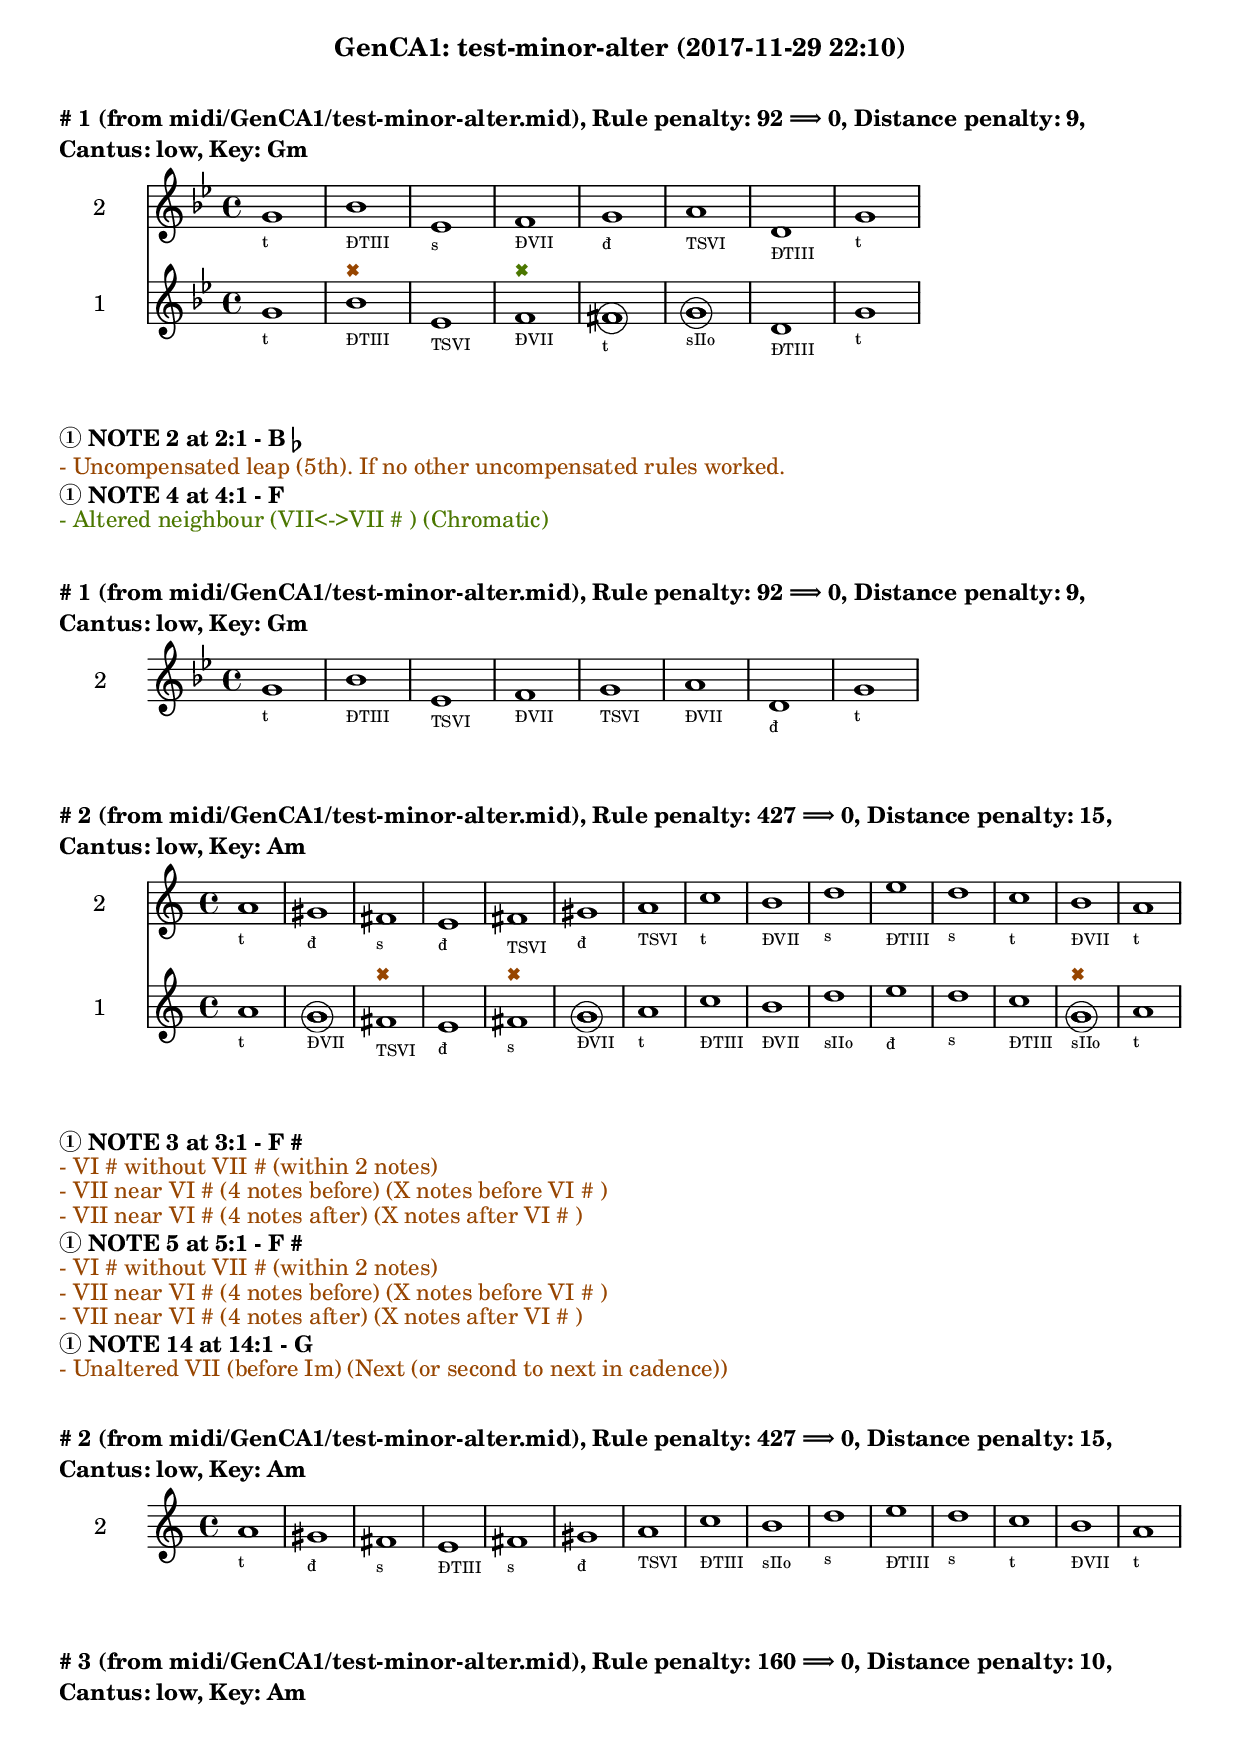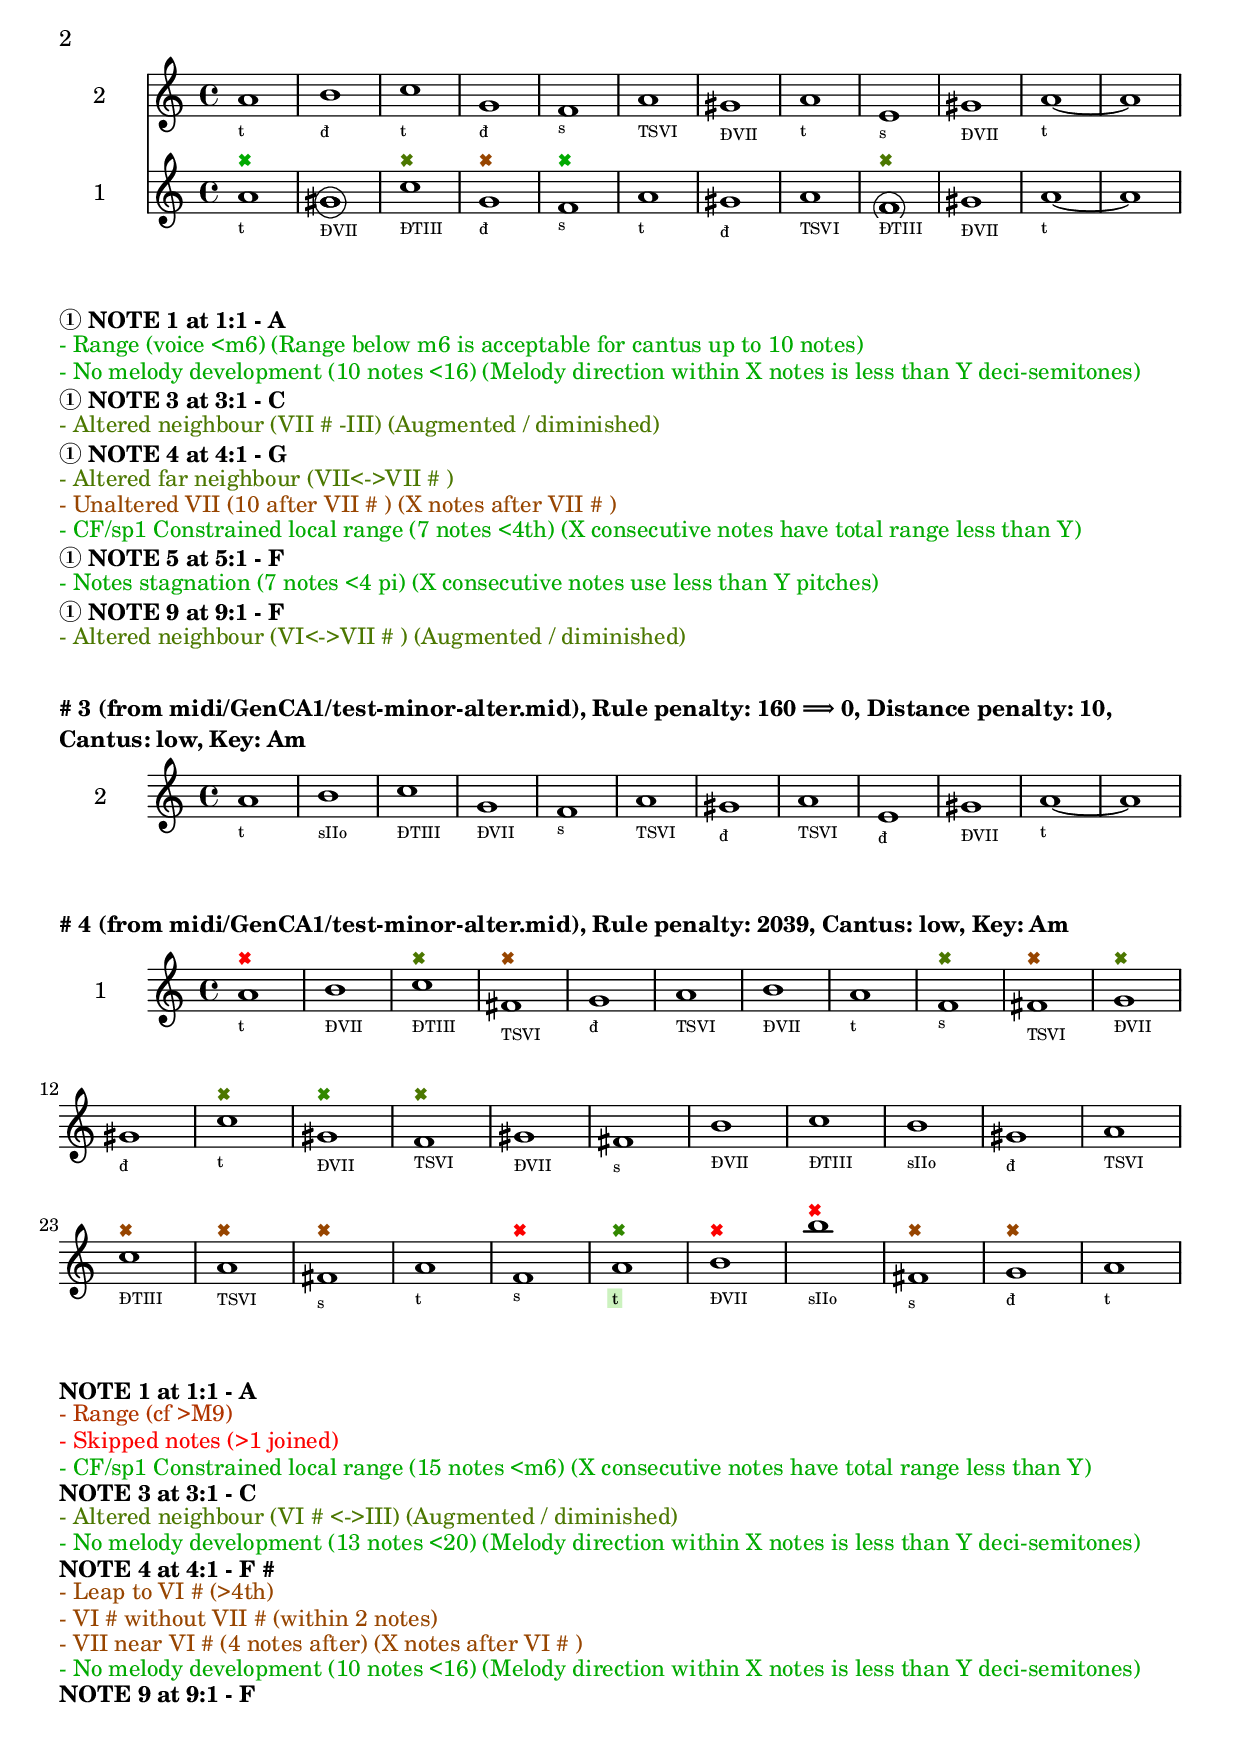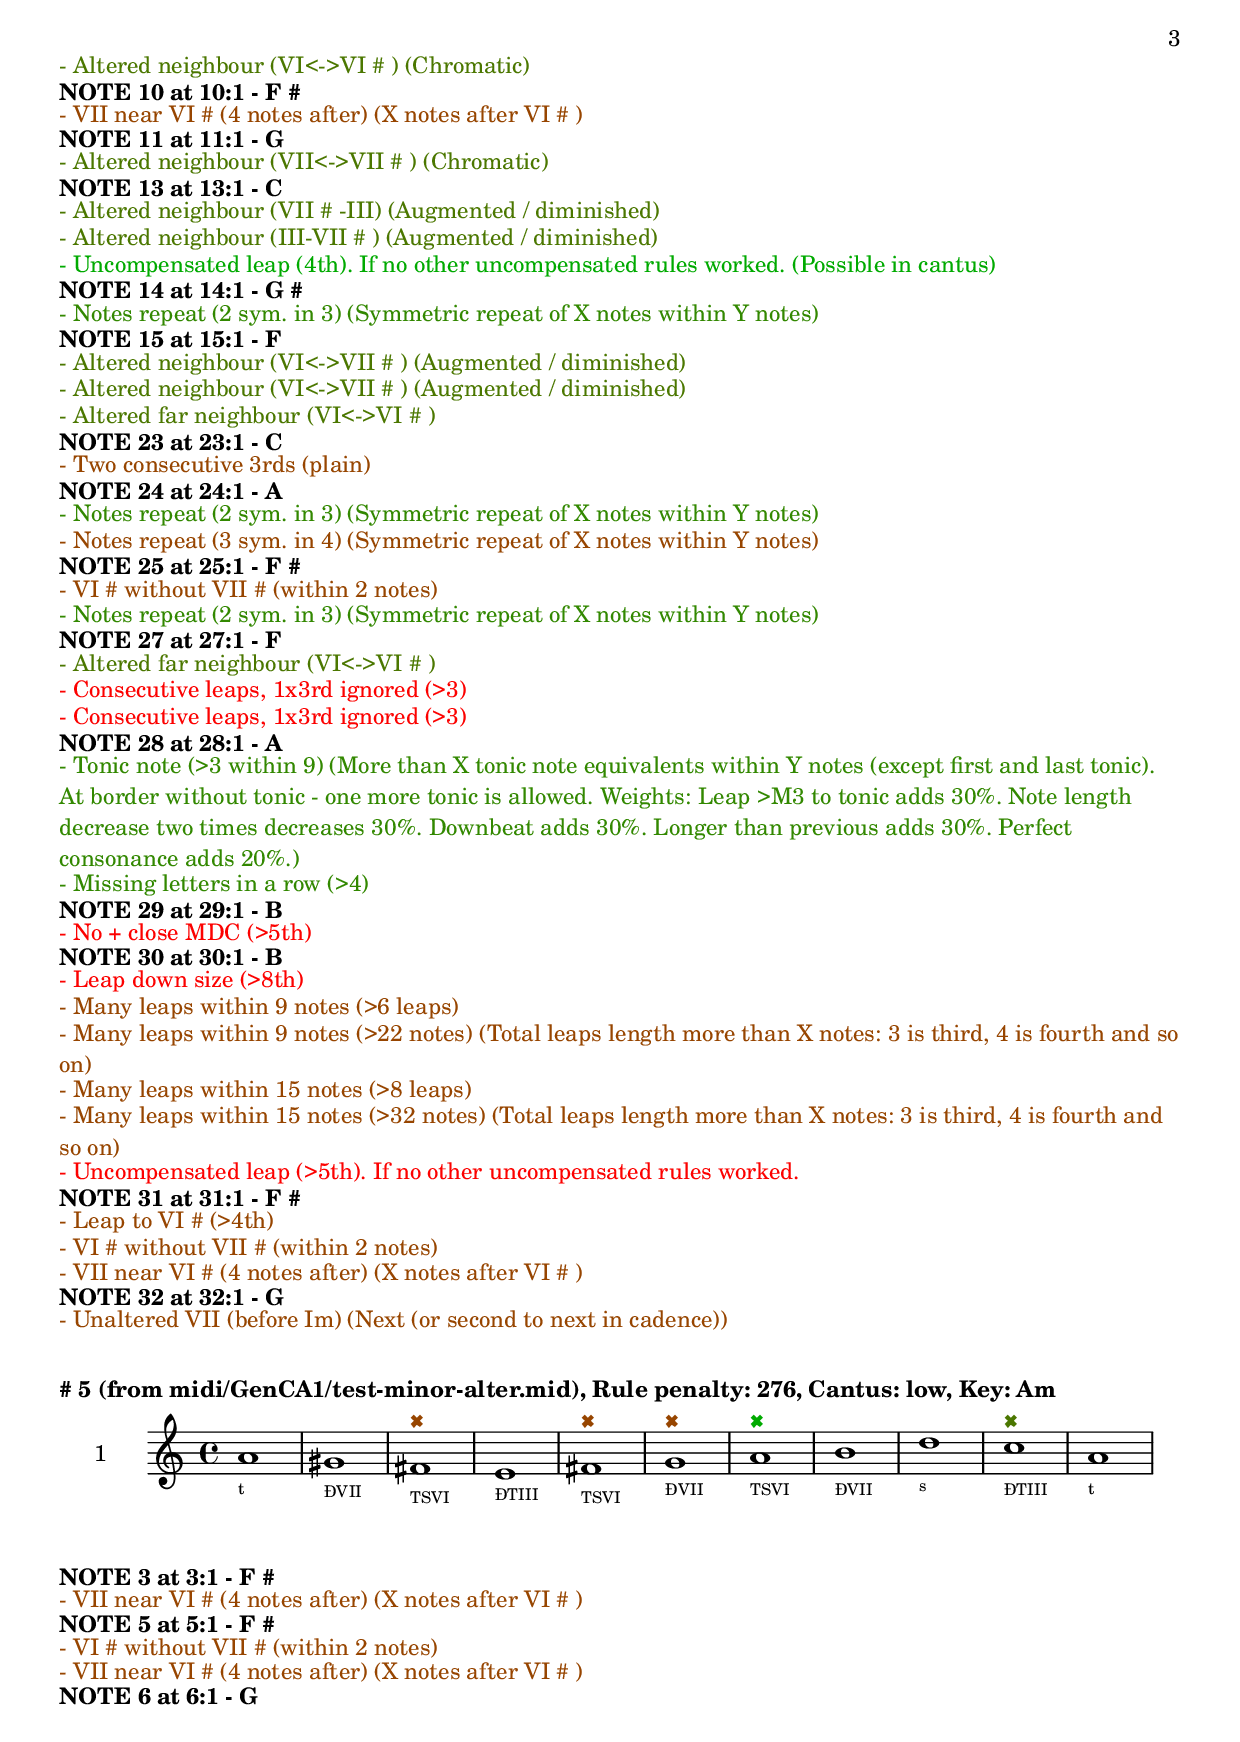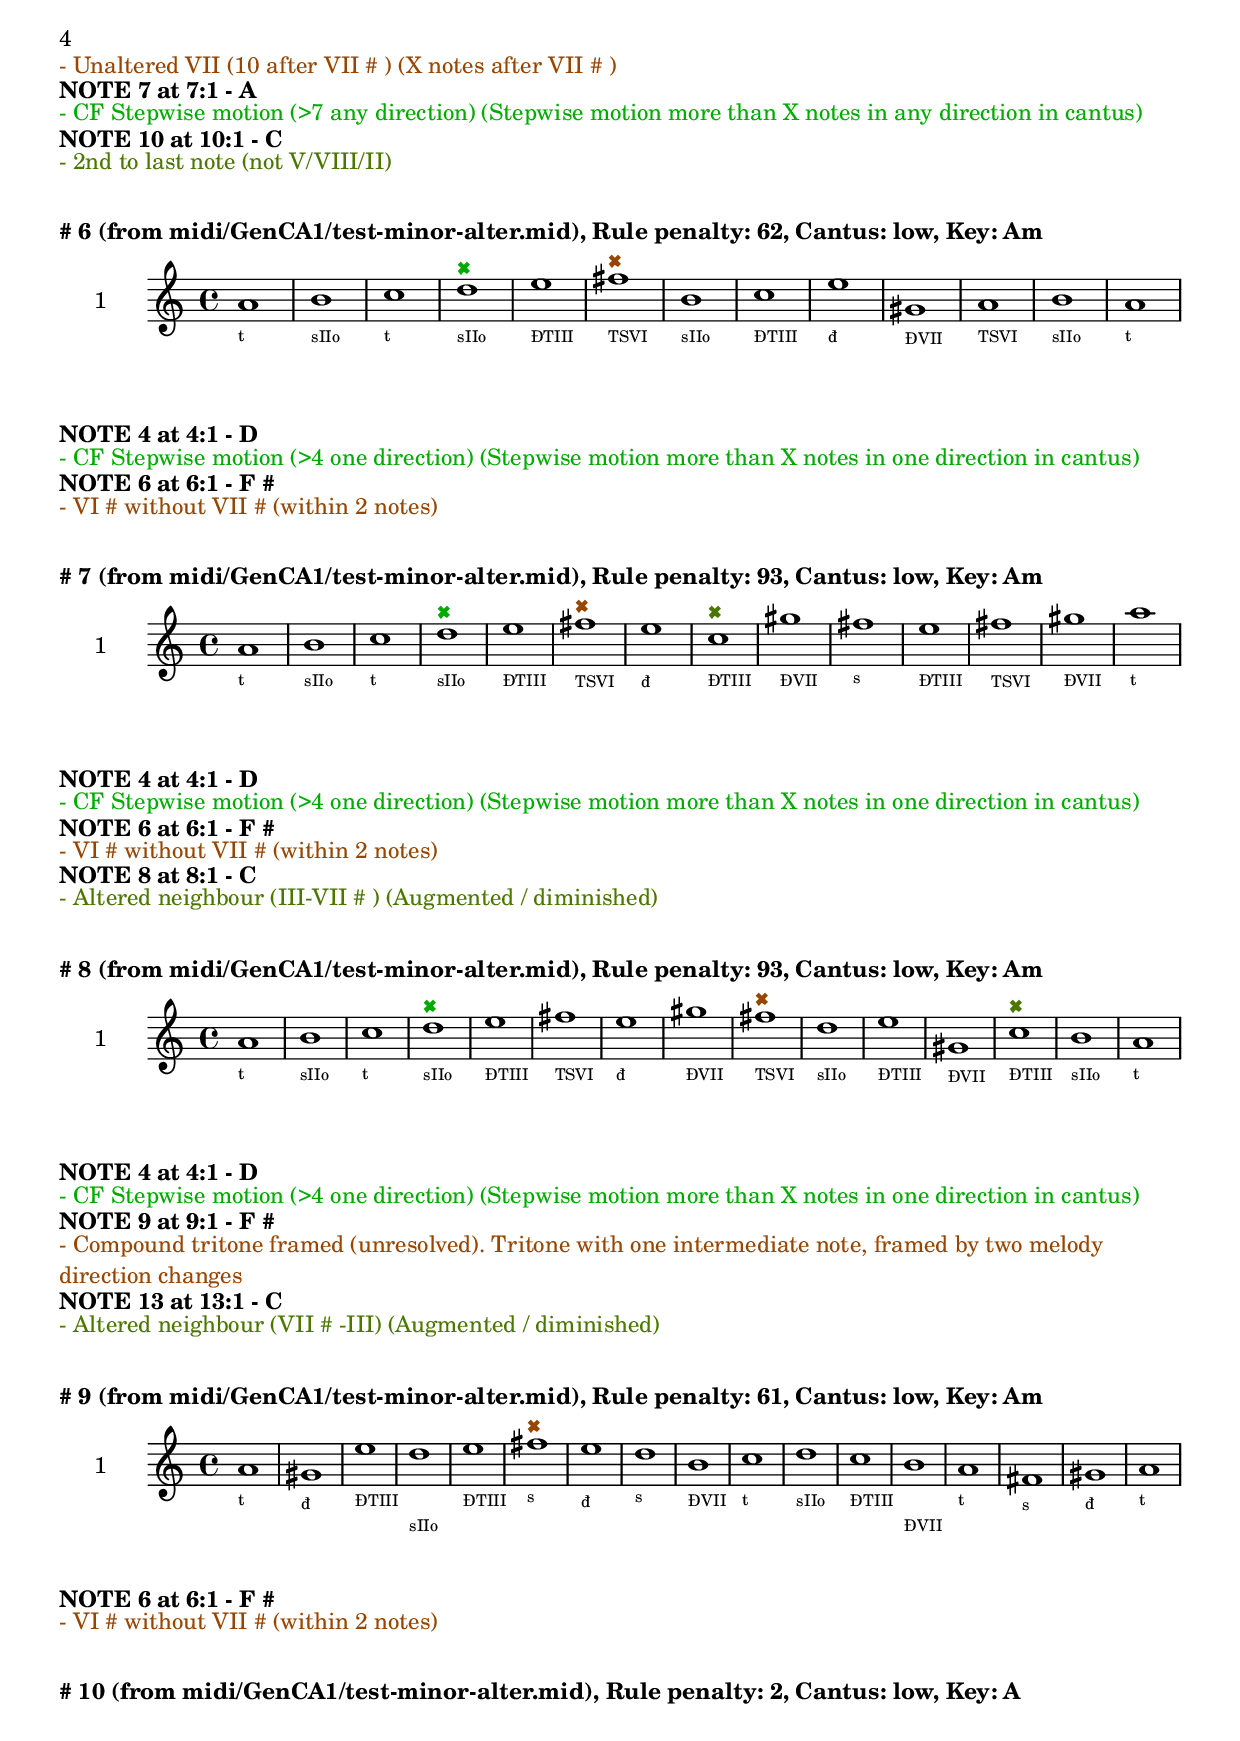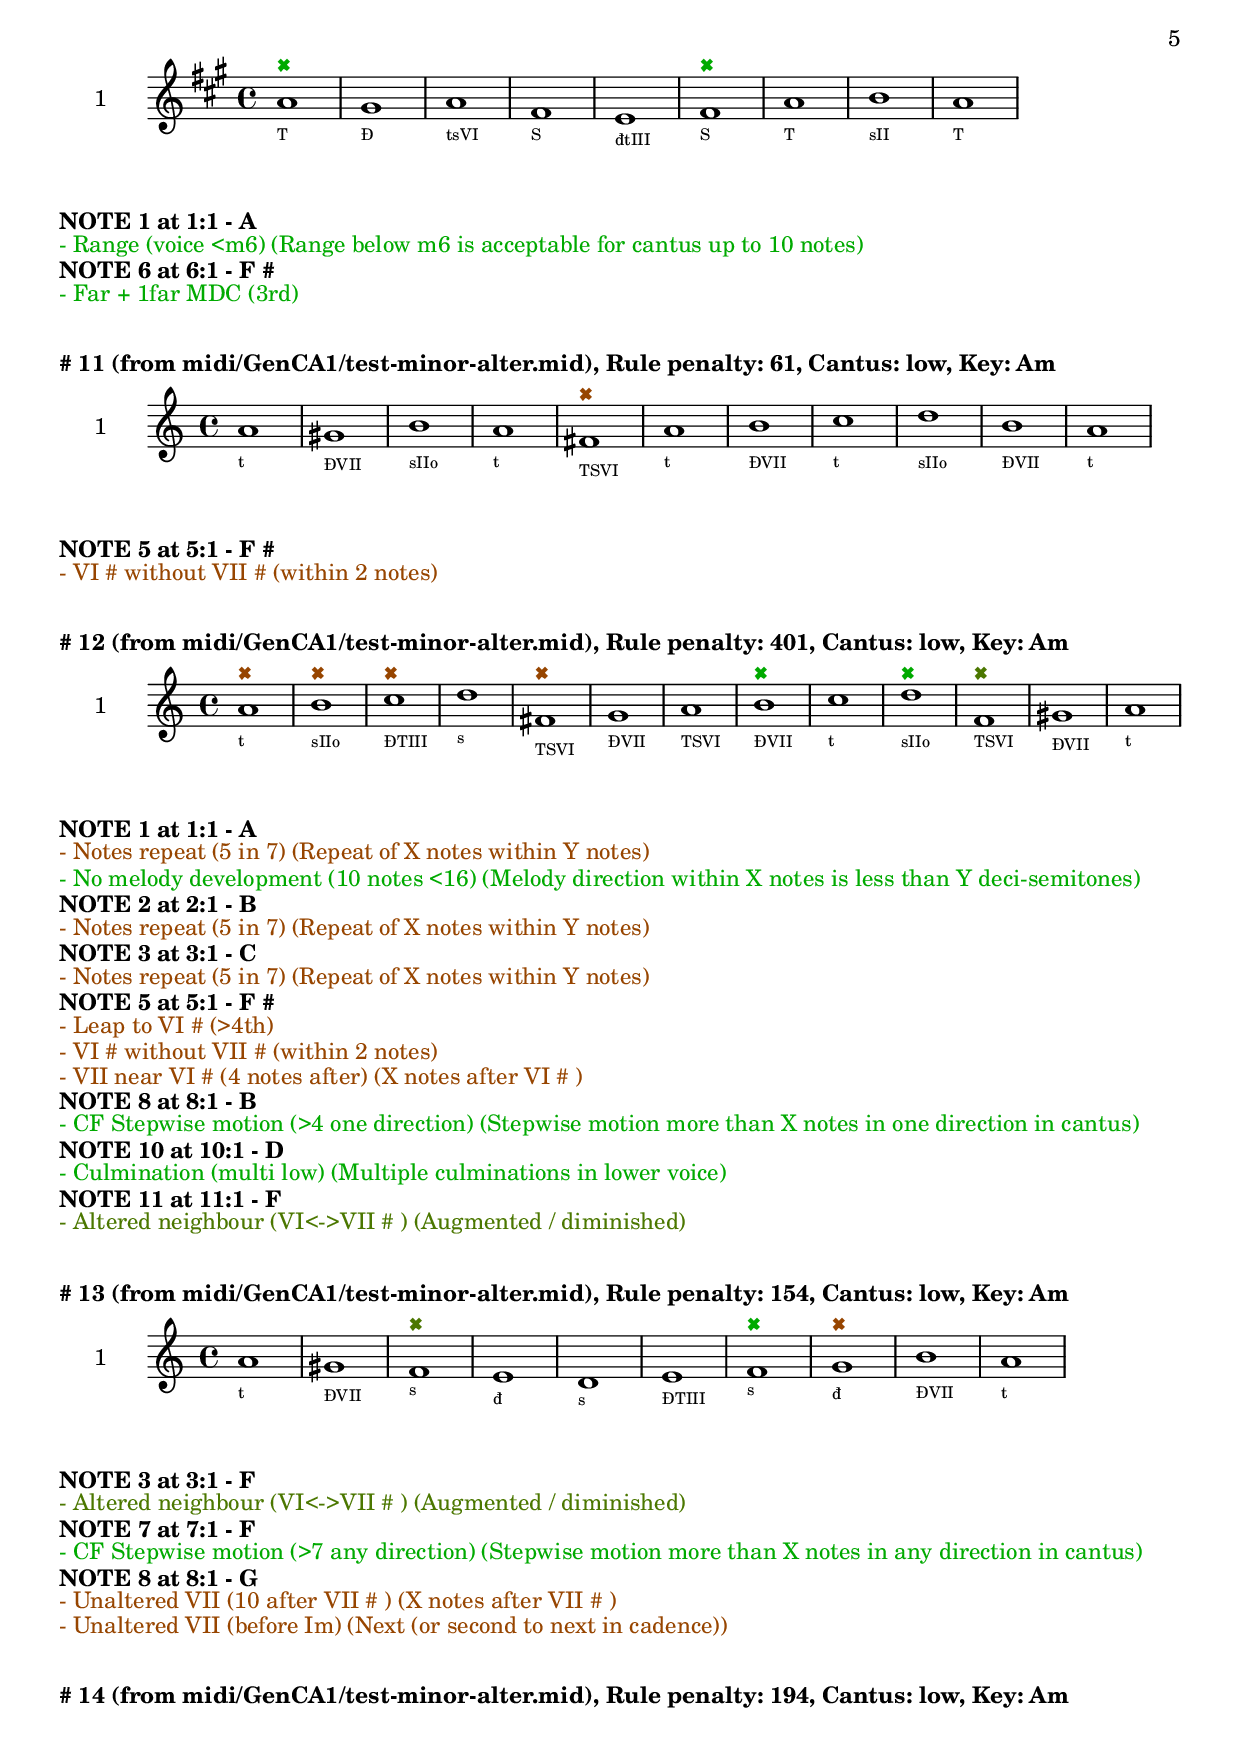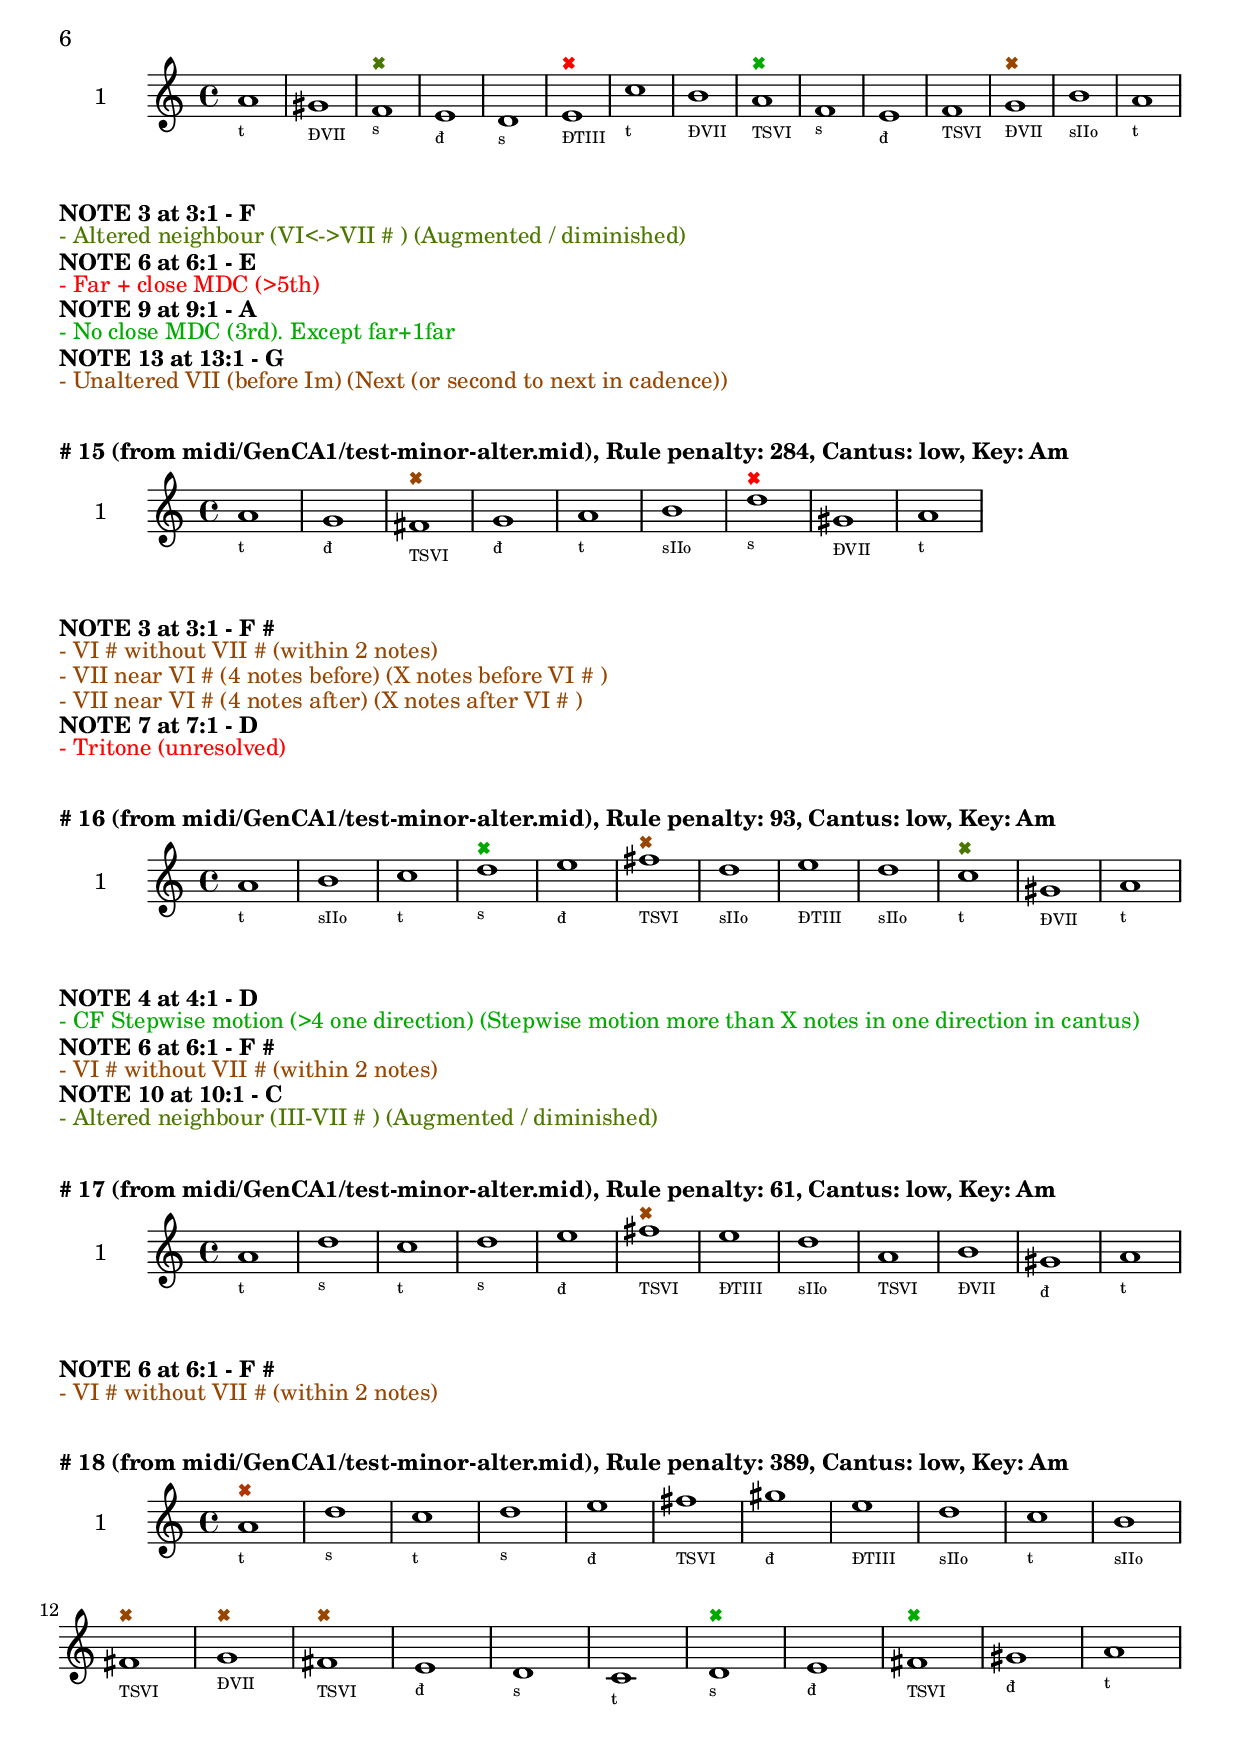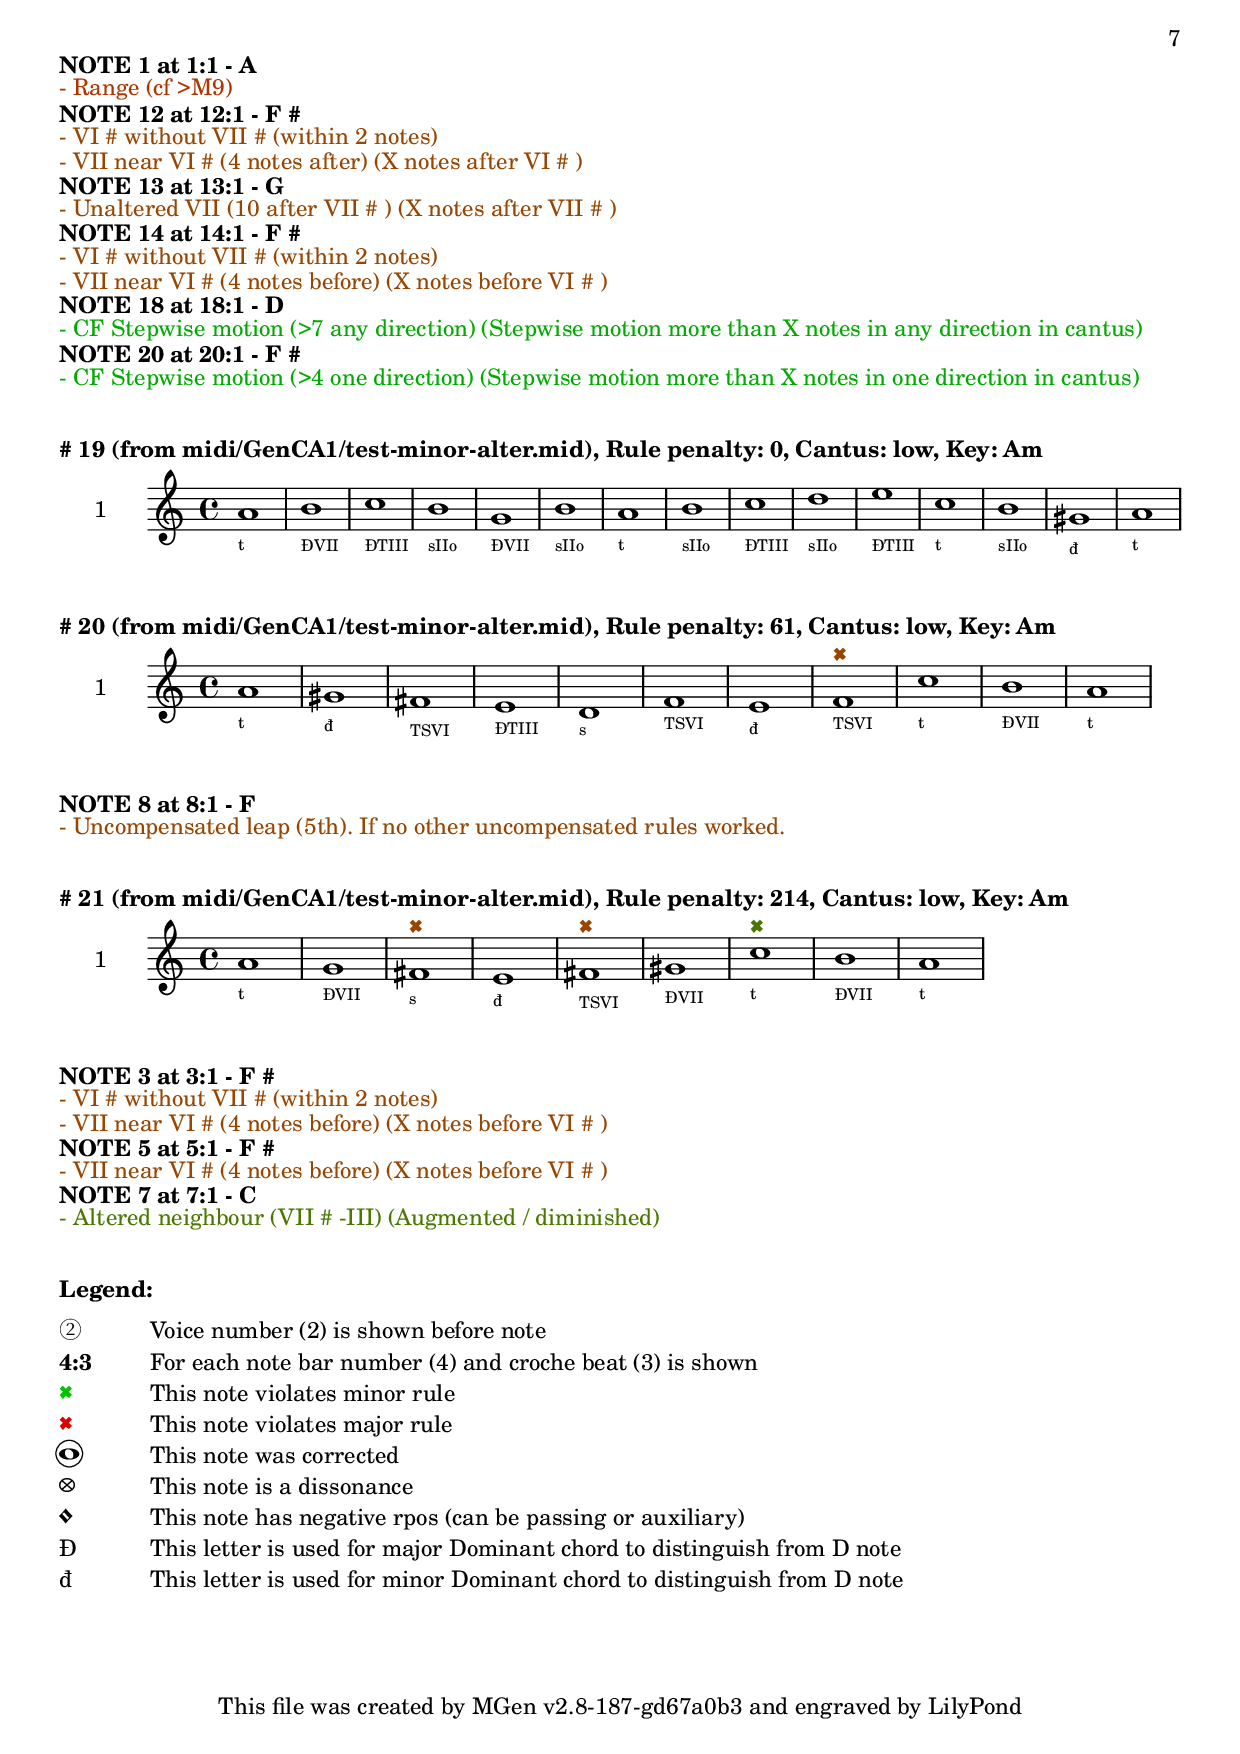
\version "2.18.2"
\language "english"
\paper { #(include-special-characters) }
circle =
\once \override NoteHead.stencil = #(lambda (grob)
    (let* ((note (ly:note-head::print grob))
           (combo-stencil (ly:stencil-add
               note
               (circle-stencil note 0.1 0.4))))
          (ly:make-stencil (ly:stencil-expr combo-stencil)
            (ly:stencil-extent note X)
            (ly:stencil-extent note Y))))
speakOn = {
  \override Stem.stencil =
    #(lambda (grob)
       (let* ((x-parent (ly:grob-parent grob X))
              (is-rest? (ly:grob? (ly:grob-object x-parent 'rest))))
         (if is-rest?
             empty-stencil
             (ly:stencil-combine-at-edge
              (ly:stem::print grob)
              Y
              (- (ly:grob-property grob 'direction))
              (grob-interpret-markup grob
                                     (markup #:center-align #:fontsize -4
                                             #:musicglyph "noteheads.s2cross"))
              -2.3))))
}

speakOff = {
  \revert Stem.stencil
  \revert Flag.stencil
}

#(define-markup-command (on-color layout props color arg) (color? markup?)
   (let* ((stencil (interpret-markup layout props arg))
          (X-ext (ly:stencil-extent stencil X))
          (Y-ext (ly:stencil-extent stencil Y)))
     (ly:stencil-add (ly:make-stencil
                      (list 'color color
                        (ly:stencil-expr (ly:round-filled-box X-ext Y-ext 0))
                        X-ext Y-ext)) stencil)))

\header {
  subtitle = "GenCA1: test-minor-alter (2017-11-29 22:10)"
}

\markup \wordwrap \bold {
      \vspace #2
"#"1 (from midi/GenCA1/test-minor-alter.mid), Rule penalty: 92  \char ##x27F9  0, Distance penalty: 9, Cantus: low, Key: Gm
}
<<
\new Staff {
  \set Staff.instrumentName = #"2"
  \clef "treble" \key g \minor  \accidentalStyle modern-cautionary
  \time 4/4
  % \set Score.barNumberVisibility = #(every-nth-bar-number-visible 4)
  % \override Score.BarNumber.break-visibility = ##(#f #t #t)
  \new Voice \with {
  	\remove "Note_heads_engraver"
  	\consists "Completion_heads_engraver"
  	\remove "Rest_engraver"
  	\consists "Completion_rest_engraver"
  }

  {  \speakOff \revert NoteHead.style g'1
_\markup{ \teeny \on-color #(rgb-color 1 1 1) \pad-markup #0.4 \concat { t }  }
 \speakOff \revert NoteHead.style bf'1
_\markup{ \teeny \on-color #(rgb-color 1 1 1) \pad-markup #0.4 \concat { \char ##x00D0 TIII }  }
 \speakOff \revert NoteHead.style ef'1
_\markup{ \teeny \on-color #(rgb-color 1 1 1) \pad-markup #0.4 \concat { s }  }
 \speakOff \revert NoteHead.style f'1
_\markup{ \teeny \on-color #(rgb-color 1 1 1) \pad-markup #0.4 \concat { \char ##x00D0 VII }  }
 \speakOff \revert NoteHead.style g'1
_\markup{ \teeny \on-color #(rgb-color 1 1 1) \pad-markup #0.4 \concat { \char ##x0111  }  }
 \speakOff \revert NoteHead.style a'1
_\markup{ \teeny \on-color #(rgb-color 1 1 1) \pad-markup #0.4 \concat { TSVI }  }
 \speakOff \revert NoteHead.style d'1
_\markup{ \teeny \on-color #(rgb-color 1 1 1) \pad-markup #0.4 \concat { \char ##x00D0 TIII }  }
 \speakOff \revert NoteHead.style g'1
_\markup{ \teeny \on-color #(rgb-color 1 1 1) \pad-markup #0.4 \concat { t }  }

  }
}
\new Staff {
  \set Staff.instrumentName = #"1"
  \clef "treble" \key g \minor  \accidentalStyle modern-cautionary
  \time 4/4
  % \set Score.barNumberVisibility = #(every-nth-bar-number-visible 4)
  % \override Score.BarNumber.break-visibility = ##(#f #t #t)
  \new Voice \with {
  	\remove "Note_heads_engraver"
  	\consists "Completion_heads_engraver"
  	\remove "Rest_engraver"
  	\consists "Completion_rest_engraver"
  }

  {  \speakOff \revert NoteHead.style g'1
_\markup{ \teeny \on-color #(rgb-color 1 1 1) \pad-markup #0.4 \concat { t }  }
 \speakOff \revert NoteHead.style bf'1
_\markup{ \teeny \on-color #(rgb-color 1 1 1) \pad-markup #0.4 \concat { \char ##x00D0 TIII }  }
^\markup{ \tiny \with-color #(rgb-color 0.592 0.269 0.000) \char ##x2716  }
 \speakOff \revert NoteHead.style ef'1
_\markup{ \teeny \on-color #(rgb-color 1 1 1) \pad-markup #0.4 \concat { TSVI }  }
 \speakOff \revert NoteHead.style f'1
_\markup{ \teeny \on-color #(rgb-color 1 1 1) \pad-markup #0.4 \concat { \char ##x00D0 VII }  }
^\markup{ \tiny \with-color #(rgb-color 0.294 0.468 0.000) \char ##x2716  }
 \speakOff \revert NoteHead.style  \circle fs'1
_\markup{ \teeny \on-color #(rgb-color 1 1 1) \pad-markup #0.4 \concat { t }  }
 \speakOff \revert NoteHead.style  \circle g'1
_\markup{ \teeny \on-color #(rgb-color 1 1 1) \pad-markup #0.4 \concat { sIIo }  }
 \speakOff \revert NoteHead.style d'1
_\markup{ \teeny \on-color #(rgb-color 1 1 1) \pad-markup #0.4 \concat { \char ##x00D0 TIII }  }
 \speakOff \revert NoteHead.style g'1
_\markup{ \teeny \on-color #(rgb-color 1 1 1) \pad-markup #0.4 \concat { t }  }

  }
}
>>
\markup \wordwrap \bold {
  \char ##x2460 NOTE 2 at 2:1 - B\flat 

}
\markup \wordwrap \with-color #(rgb-color 0.592 0.269 0.000) {
  - Uncompensated leap (5th). If no other uncompensated rules worked.

}
\markup \wordwrap \bold {
  \char ##x2460 NOTE 4 at 4:1 - F

}
\markup \wordwrap \with-color #(rgb-color 0.294 0.468 0.000) {
  - Altered neighbour (VII<->VII"#") (Chromatic)

}
\markup \wordwrap \bold {
      \vspace #2
"#"1 (from midi/GenCA1/test-minor-alter.mid), Rule penalty: 92  \char ##x27F9  0, Distance penalty: 9, Cantus: low, Key: Gm
}
<<
\new Staff {
  \set Staff.instrumentName = #"2"
  \clef "treble" \key g \minor  \accidentalStyle modern-cautionary
  \time 4/4
  % \set Score.barNumberVisibility = #(every-nth-bar-number-visible 4)
  % \override Score.BarNumber.break-visibility = ##(#f #t #t)
  \new Voice \with {
  	\remove "Note_heads_engraver"
  	\consists "Completion_heads_engraver"
  	\remove "Rest_engraver"
  	\consists "Completion_rest_engraver"
  }

  {  \speakOff \revert NoteHead.style g'1
_\markup{ \teeny \on-color #(rgb-color 1 1 1) \pad-markup #0.4 \concat { t }  }
 \speakOff \revert NoteHead.style bf'1
_\markup{ \teeny \on-color #(rgb-color 1 1 1) \pad-markup #0.4 \concat { \char ##x00D0 TIII }  }
 \speakOff \revert NoteHead.style ef'1
_\markup{ \teeny \on-color #(rgb-color 1 1 1) \pad-markup #0.4 \concat { TSVI }  }
 \speakOff \revert NoteHead.style f'1
_\markup{ \teeny \on-color #(rgb-color 1 1 1) \pad-markup #0.4 \concat { \char ##x00D0 VII }  }
 \speakOff \revert NoteHead.style g'1
_\markup{ \teeny \on-color #(rgb-color 1 1 1) \pad-markup #0.4 \concat { TSVI }  }
 \speakOff \revert NoteHead.style a'1
_\markup{ \teeny \on-color #(rgb-color 1 1 1) \pad-markup #0.4 \concat { \char ##x00D0 VII }  }
 \speakOff \revert NoteHead.style d'1
_\markup{ \teeny \on-color #(rgb-color 1 1 1) \pad-markup #0.4 \concat { \char ##x0111  }  }
 \speakOff \revert NoteHead.style g'1
_\markup{ \teeny \on-color #(rgb-color 1 1 1) \pad-markup #0.4 \concat { t }  }

  }
}
>>
\markup \wordwrap \bold {
      \vspace #2
"#"2 (from midi/GenCA1/test-minor-alter.mid), Rule penalty: 427  \char ##x27F9  0, Distance penalty: 15, Cantus: low, Key: Am
}
<<
\new Staff {
  \set Staff.instrumentName = #"2"
  \clef "treble" \key a \minor  \accidentalStyle modern-cautionary
  \time 4/4
  % \set Score.barNumberVisibility = #(every-nth-bar-number-visible 4)
  % \override Score.BarNumber.break-visibility = ##(#f #t #t)
  \new Voice \with {
  	\remove "Note_heads_engraver"
  	\consists "Completion_heads_engraver"
  	\remove "Rest_engraver"
  	\consists "Completion_rest_engraver"
  }

  {  \speakOff \revert NoteHead.style a'1
_\markup{ \teeny \on-color #(rgb-color 1 1 1) \pad-markup #0.4 \concat { t }  }
 \speakOff \revert NoteHead.style gs'1
_\markup{ \teeny \on-color #(rgb-color 1 1 1) \pad-markup #0.4 \concat { \char ##x0111  }  }
 \speakOff \revert NoteHead.style fs'1
_\markup{ \teeny \on-color #(rgb-color 1 1 1) \pad-markup #0.4 \concat { s }  }
 \speakOff \revert NoteHead.style e'1
_\markup{ \teeny \on-color #(rgb-color 1 1 1) \pad-markup #0.4 \concat { \char ##x0111  }  }
 \speakOff \revert NoteHead.style fs'1
_\markup{ \teeny \on-color #(rgb-color 1 1 1) \pad-markup #0.4 \concat { TSVI }  }
 \speakOff \revert NoteHead.style gs'1
_\markup{ \teeny \on-color #(rgb-color 1 1 1) \pad-markup #0.4 \concat { \char ##x0111  }  }
 \speakOff \revert NoteHead.style a'1
_\markup{ \teeny \on-color #(rgb-color 1 1 1) \pad-markup #0.4 \concat { TSVI }  }
 \speakOff \revert NoteHead.style c''1
_\markup{ \teeny \on-color #(rgb-color 1 1 1) \pad-markup #0.4 \concat { t }  }
 \speakOff \revert NoteHead.style b'1
_\markup{ \teeny \on-color #(rgb-color 1 1 1) \pad-markup #0.4 \concat { \char ##x00D0 VII }  }
 \speakOff \revert NoteHead.style d''1
_\markup{ \teeny \on-color #(rgb-color 1 1 1) \pad-markup #0.4 \concat { s }  }
 \speakOff \revert NoteHead.style e''1
_\markup{ \teeny \on-color #(rgb-color 1 1 1) \pad-markup #0.4 \concat { \char ##x00D0 TIII }  }
 \speakOff \revert NoteHead.style d''1
_\markup{ \teeny \on-color #(rgb-color 1 1 1) \pad-markup #0.4 \concat { s }  }
 \speakOff \revert NoteHead.style c''1
_\markup{ \teeny \on-color #(rgb-color 1 1 1) \pad-markup #0.4 \concat { t }  }
 \speakOff \revert NoteHead.style b'1
_\markup{ \teeny \on-color #(rgb-color 1 1 1) \pad-markup #0.4 \concat { \char ##x00D0 VII }  }
 \speakOff \revert NoteHead.style a'1
_\markup{ \teeny \on-color #(rgb-color 1 1 1) \pad-markup #0.4 \concat { t }  }

  }
}
\new Staff {
  \set Staff.instrumentName = #"1"
  \clef "treble" \key a \minor  \accidentalStyle modern-cautionary
  \time 4/4
  % \set Score.barNumberVisibility = #(every-nth-bar-number-visible 4)
  % \override Score.BarNumber.break-visibility = ##(#f #t #t)
  \new Voice \with {
  	\remove "Note_heads_engraver"
  	\consists "Completion_heads_engraver"
  	\remove "Rest_engraver"
  	\consists "Completion_rest_engraver"
  }

  {  \speakOff \revert NoteHead.style a'1
_\markup{ \teeny \on-color #(rgb-color 1 1 1) \pad-markup #0.4 \concat { t }  }
 \speakOff \revert NoteHead.style  \circle g'1
_\markup{ \teeny \on-color #(rgb-color 1 1 1) \pad-markup #0.4 \concat { \char ##x00D0 VII }  }
 \speakOff \revert NoteHead.style fs'1
_\markup{ \teeny \on-color #(rgb-color 1 1 1) \pad-markup #0.4 \concat { TSVI }  }
^\markup{ \tiny \with-color #(rgb-color 0.592 0.269 0.000) \char ##x2716  }
 \speakOff \revert NoteHead.style e'1
_\markup{ \teeny \on-color #(rgb-color 1 1 1) \pad-markup #0.4 \concat { \char ##x0111  }  }
 \speakOff \revert NoteHead.style fs'1
_\markup{ \teeny \on-color #(rgb-color 1 1 1) \pad-markup #0.4 \concat { s }  }
^\markup{ \tiny \with-color #(rgb-color 0.592 0.269 0.000) \char ##x2716  }
 \speakOff \revert NoteHead.style  \circle g'1
_\markup{ \teeny \on-color #(rgb-color 1 1 1) \pad-markup #0.4 \concat { \char ##x00D0 VII }  }
 \speakOff \revert NoteHead.style a'1
_\markup{ \teeny \on-color #(rgb-color 1 1 1) \pad-markup #0.4 \concat { t }  }
 \speakOff \revert NoteHead.style c''1
_\markup{ \teeny \on-color #(rgb-color 1 1 1) \pad-markup #0.4 \concat { \char ##x00D0 TIII }  }
 \speakOff \revert NoteHead.style b'1
_\markup{ \teeny \on-color #(rgb-color 1 1 1) \pad-markup #0.4 \concat { \char ##x00D0 VII }  }
 \speakOff \revert NoteHead.style d''1
_\markup{ \teeny \on-color #(rgb-color 1 1 1) \pad-markup #0.4 \concat { sIIo }  }
 \speakOff \revert NoteHead.style e''1
_\markup{ \teeny \on-color #(rgb-color 1 1 1) \pad-markup #0.4 \concat { \char ##x0111  }  }
 \speakOff \revert NoteHead.style d''1
_\markup{ \teeny \on-color #(rgb-color 1 1 1) \pad-markup #0.4 \concat { s }  }
 \speakOff \revert NoteHead.style c''1
_\markup{ \teeny \on-color #(rgb-color 1 1 1) \pad-markup #0.4 \concat { \char ##x00D0 TIII }  }
 \speakOff \revert NoteHead.style  \circle g'1
_\markup{ \teeny \on-color #(rgb-color 1 1 1) \pad-markup #0.4 \concat { sIIo }  }
^\markup{ \tiny \with-color #(rgb-color 0.592 0.269 0.000) \char ##x2716  }
 \speakOff \revert NoteHead.style a'1
_\markup{ \teeny \on-color #(rgb-color 1 1 1) \pad-markup #0.4 \concat { t }  }

  }
}
>>
\markup \wordwrap \bold {
  \char ##x2460 NOTE 3 at 3:1 - F"#"

}
\markup \wordwrap \with-color #(rgb-color 0.592 0.269 0.000) {
  - VI"#" without VII"#" (within 2 notes)

}
\markup \wordwrap \with-color #(rgb-color 0.592 0.269 0.000) {
  - VII near VI"#" (4 notes before) (X notes before VI"#")

}
\markup \wordwrap \with-color #(rgb-color 0.592 0.269 0.000) {
  - VII near VI"#" (4 notes after) (X notes after VI"#")

}
\markup \wordwrap \bold {
  \char ##x2460 NOTE 5 at 5:1 - F"#"

}
\markup \wordwrap \with-color #(rgb-color 0.592 0.269 0.000) {
  - VI"#" without VII"#" (within 2 notes)

}
\markup \wordwrap \with-color #(rgb-color 0.592 0.269 0.000) {
  - VII near VI"#" (4 notes before) (X notes before VI"#")

}
\markup \wordwrap \with-color #(rgb-color 0.592 0.269 0.000) {
  - VII near VI"#" (4 notes after) (X notes after VI"#")

}
\markup \wordwrap \bold {
  \char ##x2460 NOTE 14 at 14:1 - G

}
\markup \wordwrap \with-color #(rgb-color 0.592 0.269 0.000) {
  - Unaltered VII (before Im) (Next (or second to next in cadence))

}
\markup \wordwrap \bold {
      \vspace #2
"#"2 (from midi/GenCA1/test-minor-alter.mid), Rule penalty: 427  \char ##x27F9  0, Distance penalty: 15, Cantus: low, Key: Am
}
<<
\new Staff {
  \set Staff.instrumentName = #"2"
  \clef "treble" \key a \minor  \accidentalStyle modern-cautionary
  \time 4/4
  % \set Score.barNumberVisibility = #(every-nth-bar-number-visible 4)
  % \override Score.BarNumber.break-visibility = ##(#f #t #t)
  \new Voice \with {
  	\remove "Note_heads_engraver"
  	\consists "Completion_heads_engraver"
  	\remove "Rest_engraver"
  	\consists "Completion_rest_engraver"
  }

  {  \speakOff \revert NoteHead.style a'1
_\markup{ \teeny \on-color #(rgb-color 1 1 1) \pad-markup #0.4 \concat { t }  }
 \speakOff \revert NoteHead.style gs'1
_\markup{ \teeny \on-color #(rgb-color 1 1 1) \pad-markup #0.4 \concat { \char ##x0111  }  }
 \speakOff \revert NoteHead.style fs'1
_\markup{ \teeny \on-color #(rgb-color 1 1 1) \pad-markup #0.4 \concat { s }  }
 \speakOff \revert NoteHead.style e'1
_\markup{ \teeny \on-color #(rgb-color 1 1 1) \pad-markup #0.4 \concat { \char ##x00D0 TIII }  }
 \speakOff \revert NoteHead.style fs'1
_\markup{ \teeny \on-color #(rgb-color 1 1 1) \pad-markup #0.4 \concat { s }  }
 \speakOff \revert NoteHead.style gs'1
_\markup{ \teeny \on-color #(rgb-color 1 1 1) \pad-markup #0.4 \concat { \char ##x0111  }  }
 \speakOff \revert NoteHead.style a'1
_\markup{ \teeny \on-color #(rgb-color 1 1 1) \pad-markup #0.4 \concat { TSVI }  }
 \speakOff \revert NoteHead.style c''1
_\markup{ \teeny \on-color #(rgb-color 1 1 1) \pad-markup #0.4 \concat { \char ##x00D0 TIII }  }
 \speakOff \revert NoteHead.style b'1
_\markup{ \teeny \on-color #(rgb-color 1 1 1) \pad-markup #0.4 \concat { sIIo }  }
 \speakOff \revert NoteHead.style d''1
_\markup{ \teeny \on-color #(rgb-color 1 1 1) \pad-markup #0.4 \concat { s }  }
 \speakOff \revert NoteHead.style e''1
_\markup{ \teeny \on-color #(rgb-color 1 1 1) \pad-markup #0.4 \concat { \char ##x00D0 TIII }  }
 \speakOff \revert NoteHead.style d''1
_\markup{ \teeny \on-color #(rgb-color 1 1 1) \pad-markup #0.4 \concat { s }  }
 \speakOff \revert NoteHead.style c''1
_\markup{ \teeny \on-color #(rgb-color 1 1 1) \pad-markup #0.4 \concat { t }  }
 \speakOff \revert NoteHead.style b'1
_\markup{ \teeny \on-color #(rgb-color 1 1 1) \pad-markup #0.4 \concat { \char ##x00D0 VII }  }
 \speakOff \revert NoteHead.style a'1
_\markup{ \teeny \on-color #(rgb-color 1 1 1) \pad-markup #0.4 \concat { t }  }

  }
}
>>
\markup \wordwrap \bold {
      \vspace #2
"#"3 (from midi/GenCA1/test-minor-alter.mid), Rule penalty: 160  \char ##x27F9  0, Distance penalty: 10, Cantus: low, Key: Am
}
<<
\new Staff {
  \set Staff.instrumentName = #"2"
  \clef "treble" \key a \minor  \accidentalStyle modern-cautionary
  \time 4/4
  % \set Score.barNumberVisibility = #(every-nth-bar-number-visible 4)
  % \override Score.BarNumber.break-visibility = ##(#f #t #t)
  \new Voice \with {
  	\remove "Note_heads_engraver"
  	\consists "Completion_heads_engraver"
  	\remove "Rest_engraver"
  	\consists "Completion_rest_engraver"
  }

  {  \speakOff \revert NoteHead.style a'1
_\markup{ \teeny \on-color #(rgb-color 1 1 1) \pad-markup #0.4 \concat { t }  }
 \speakOff \revert NoteHead.style b'1
_\markup{ \teeny \on-color #(rgb-color 1 1 1) \pad-markup #0.4 \concat { \char ##x0111  }  }
 \speakOff \revert NoteHead.style c''1
_\markup{ \teeny \on-color #(rgb-color 1 1 1) \pad-markup #0.4 \concat { t }  }
 \speakOff \revert NoteHead.style g'1
_\markup{ \teeny \on-color #(rgb-color 1 1 1) \pad-markup #0.4 \concat { \char ##x0111  }  }
 \speakOff \revert NoteHead.style f'1
_\markup{ \teeny \on-color #(rgb-color 1 1 1) \pad-markup #0.4 \concat { s }  }
 \speakOff \revert NoteHead.style a'1
_\markup{ \teeny \on-color #(rgb-color 1 1 1) \pad-markup #0.4 \concat { TSVI }  }
 \speakOff \revert NoteHead.style gs'1
_\markup{ \teeny \on-color #(rgb-color 1 1 1) \pad-markup #0.4 \concat { \char ##x00D0 VII }  }
 \speakOff \revert NoteHead.style a'1
_\markup{ \teeny \on-color #(rgb-color 1 1 1) \pad-markup #0.4 \concat { t }  }
 \speakOff \revert NoteHead.style e'1
_\markup{ \teeny \on-color #(rgb-color 1 1 1) \pad-markup #0.4 \concat { s }  }
 \speakOff \revert NoteHead.style gs'1
_\markup{ \teeny \on-color #(rgb-color 1 1 1) \pad-markup #0.4 \concat { \char ##x00D0 VII }  }
 \speakOff \revert NoteHead.style a'1~
_\markup{ \teeny \on-color #(rgb-color 1 1 1) \pad-markup #0.4 \concat { t }  }
 \speakOff \revert NoteHead.style a'1

  }
}
\new Staff {
  \set Staff.instrumentName = #"1"
  \clef "treble" \key a \minor  \accidentalStyle modern-cautionary
  \time 4/4
  % \set Score.barNumberVisibility = #(every-nth-bar-number-visible 4)
  % \override Score.BarNumber.break-visibility = ##(#f #t #t)
  \new Voice \with {
  	\remove "Note_heads_engraver"
  	\consists "Completion_heads_engraver"
  	\remove "Rest_engraver"
  	\consists "Completion_rest_engraver"
  }

  {  \speakOff \revert NoteHead.style a'1
_\markup{ \teeny \on-color #(rgb-color 1 1 1) \pad-markup #0.4 \concat { t }  }
^\markup{ \tiny \with-color #(rgb-color 0.000 0.667 0.000) \char ##x2716  }
 \speakOff \revert NoteHead.style  \circle gs'1
_\markup{ \teeny \on-color #(rgb-color 1 1 1) \pad-markup #0.4 \concat { \char ##x00D0 VII }  }
 \speakOff \revert NoteHead.style c''1
_\markup{ \teeny \on-color #(rgb-color 1 1 1) \pad-markup #0.4 \concat { \char ##x00D0 TIII }  }
^\markup{ \tiny \with-color #(rgb-color 0.294 0.468 0.000) \char ##x2716  }
 \speakOff \revert NoteHead.style g'1
_\markup{ \teeny \on-color #(rgb-color 1 1 1) \pad-markup #0.4 \concat { \char ##x0111  }  }
^\markup{ \tiny \with-color #(rgb-color 0.592 0.269 0.000) \char ##x2716  }
 \speakOff \revert NoteHead.style f'1
_\markup{ \teeny \on-color #(rgb-color 1 1 1) \pad-markup #0.4 \concat { s }  }
^\markup{ \tiny \with-color #(rgb-color 0.000 0.667 0.000) \char ##x2716  }
 \speakOff \revert NoteHead.style a'1
_\markup{ \teeny \on-color #(rgb-color 1 1 1) \pad-markup #0.4 \concat { t }  }
 \speakOff \revert NoteHead.style gs'1
_\markup{ \teeny \on-color #(rgb-color 1 1 1) \pad-markup #0.4 \concat { \char ##x0111  }  }
 \speakOff \revert NoteHead.style a'1
_\markup{ \teeny \on-color #(rgb-color 1 1 1) \pad-markup #0.4 \concat { TSVI }  }
 \speakOff \revert NoteHead.style  \circle f'1
_\markup{ \teeny \on-color #(rgb-color 1 1 1) \pad-markup #0.4 \concat { \char ##x00D0 TIII }  }
^\markup{ \tiny \with-color #(rgb-color 0.294 0.468 0.000) \char ##x2716  }
 \speakOff \revert NoteHead.style gs'1
_\markup{ \teeny \on-color #(rgb-color 1 1 1) \pad-markup #0.4 \concat { \char ##x00D0 VII }  }
 \speakOff \revert NoteHead.style a'1~
_\markup{ \teeny \on-color #(rgb-color 1 1 1) \pad-markup #0.4 \concat { t }  }
 \speakOff \revert NoteHead.style a'1

  }
}
>>
\markup \wordwrap \bold {
  \char ##x2460 NOTE 1 at 1:1 - A

}
\markup \wordwrap \with-color #(rgb-color 0.000 0.667 0.000) {
  - Range (voice <m6) (Range below m6 is acceptable for cantus up to 10 notes)

}
\markup \wordwrap \with-color #(rgb-color 0.000 0.667 0.000) {
  - No melody development (10 notes <16) (Melody direction within X notes is less than Y deci-semitones)

}
\markup \wordwrap \bold {
  \char ##x2460 NOTE 3 at 3:1 - C

}
\markup \wordwrap \with-color #(rgb-color 0.294 0.468 0.000) {
  - Altered neighbour (VII"#"-III) (Augmented / diminished)

}
\markup \wordwrap \bold {
  \char ##x2460 NOTE 4 at 4:1 - G

}
\markup \wordwrap \with-color #(rgb-color 0.294 0.468 0.000) {
  - Altered far neighbour (VII<->VII"#")

}
\markup \wordwrap \with-color #(rgb-color 0.592 0.269 0.000) {
  - Unaltered VII (10 after VII"#") (X notes after VII"#")

}
\markup \wordwrap \with-color #(rgb-color 0.000 0.667 0.000) {
  - CF/sp1 Constrained local range (7 notes <4th) (X consecutive notes have total range less than Y)

}
\markup \wordwrap \bold {
  \char ##x2460 NOTE 5 at 5:1 - F

}
\markup \wordwrap \with-color #(rgb-color 0.000 0.667 0.000) {
  - Notes stagnation (7 notes <4 pi) (X consecutive notes use less than Y pitches)

}
\markup \wordwrap \bold {
  \char ##x2460 NOTE 9 at 9:1 - F

}
\markup \wordwrap \with-color #(rgb-color 0.294 0.468 0.000) {
  - Altered neighbour (VI<->VII"#") (Augmented / diminished)

}
\markup \wordwrap \bold {
      \vspace #2
"#"3 (from midi/GenCA1/test-minor-alter.mid), Rule penalty: 160  \char ##x27F9  0, Distance penalty: 10, Cantus: low, Key: Am
}
<<
\new Staff {
  \set Staff.instrumentName = #"2"
  \clef "treble" \key a \minor  \accidentalStyle modern-cautionary
  \time 4/4
  % \set Score.barNumberVisibility = #(every-nth-bar-number-visible 4)
  % \override Score.BarNumber.break-visibility = ##(#f #t #t)
  \new Voice \with {
  	\remove "Note_heads_engraver"
  	\consists "Completion_heads_engraver"
  	\remove "Rest_engraver"
  	\consists "Completion_rest_engraver"
  }

  {  \speakOff \revert NoteHead.style a'1
_\markup{ \teeny \on-color #(rgb-color 1 1 1) \pad-markup #0.4 \concat { t }  }
 \speakOff \revert NoteHead.style b'1
_\markup{ \teeny \on-color #(rgb-color 1 1 1) \pad-markup #0.4 \concat { sIIo }  }
 \speakOff \revert NoteHead.style c''1
_\markup{ \teeny \on-color #(rgb-color 1 1 1) \pad-markup #0.4 \concat { \char ##x00D0 TIII }  }
 \speakOff \revert NoteHead.style g'1
_\markup{ \teeny \on-color #(rgb-color 1 1 1) \pad-markup #0.4 \concat { \char ##x00D0 VII }  }
 \speakOff \revert NoteHead.style f'1
_\markup{ \teeny \on-color #(rgb-color 1 1 1) \pad-markup #0.4 \concat { s }  }
 \speakOff \revert NoteHead.style a'1
_\markup{ \teeny \on-color #(rgb-color 1 1 1) \pad-markup #0.4 \concat { TSVI }  }
 \speakOff \revert NoteHead.style gs'1
_\markup{ \teeny \on-color #(rgb-color 1 1 1) \pad-markup #0.4 \concat { \char ##x0111  }  }
 \speakOff \revert NoteHead.style a'1
_\markup{ \teeny \on-color #(rgb-color 1 1 1) \pad-markup #0.4 \concat { TSVI }  }
 \speakOff \revert NoteHead.style e'1
_\markup{ \teeny \on-color #(rgb-color 1 1 1) \pad-markup #0.4 \concat { \char ##x0111  }  }
 \speakOff \revert NoteHead.style gs'1
_\markup{ \teeny \on-color #(rgb-color 1 1 1) \pad-markup #0.4 \concat { \char ##x00D0 VII }  }
 \speakOff \revert NoteHead.style a'1~
_\markup{ \teeny \on-color #(rgb-color 1 1 1) \pad-markup #0.4 \concat { t }  }
 \speakOff \revert NoteHead.style a'1

  }
}
>>
\markup \wordwrap \bold {
      \vspace #2
"#"4 (from midi/GenCA1/test-minor-alter.mid), Rule penalty: 2039, Cantus: low, Key: Am
}
<<
\new Staff {
  \set Staff.instrumentName = #"1"
  \clef "treble" \key a \minor  \accidentalStyle modern-cautionary
  \time 4/4
  % \set Score.barNumberVisibility = #(every-nth-bar-number-visible 4)
  % \override Score.BarNumber.break-visibility = ##(#f #t #t)
  \new Voice \with {
  	\remove "Note_heads_engraver"
  	\consists "Completion_heads_engraver"
  	\remove "Rest_engraver"
  	\consists "Completion_rest_engraver"
  }

  {  \speakOff \revert NoteHead.style a'1
_\markup{ \teeny \on-color #(rgb-color 1 1 1) \pad-markup #0.4 \concat { t }  }
^\markup{ \tiny \with-color #(rgb-color 0.988 0.005 0.000) \char ##x2716  }
 \speakOff \revert NoteHead.style b'1
_\markup{ \teeny \on-color #(rgb-color 1 1 1) \pad-markup #0.4 \concat { \char ##x00D0 VII }  }
 \speakOff \revert NoteHead.style c''1
_\markup{ \teeny \on-color #(rgb-color 1 1 1) \pad-markup #0.4 \concat { \char ##x00D0 TIII }  }
^\markup{ \tiny \with-color #(rgb-color 0.294 0.468 0.000) \char ##x2716  }
 \speakOff \revert NoteHead.style fs'1
_\markup{ \teeny \on-color #(rgb-color 1 1 1) \pad-markup #0.4 \concat { TSVI }  }
^\markup{ \tiny \with-color #(rgb-color 0.592 0.269 0.000) \char ##x2716  }
 \speakOff \revert NoteHead.style g'1
_\markup{ \teeny \on-color #(rgb-color 1 1 1) \pad-markup #0.4 \concat { \char ##x0111  }  }
 \speakOff \revert NoteHead.style a'1
_\markup{ \teeny \on-color #(rgb-color 1 1 1) \pad-markup #0.4 \concat { TSVI }  }
 \speakOff \revert NoteHead.style b'1
_\markup{ \teeny \on-color #(rgb-color 1 1 1) \pad-markup #0.4 \concat { \char ##x00D0 VII }  }
 \speakOff \revert NoteHead.style a'1
_\markup{ \teeny \on-color #(rgb-color 1 1 1) \pad-markup #0.4 \concat { t }  }
 \speakOff \revert NoteHead.style f'1
_\markup{ \teeny \on-color #(rgb-color 1 1 1) \pad-markup #0.4 \concat { s }  }
^\markup{ \tiny \with-color #(rgb-color 0.294 0.468 0.000) \char ##x2716  }
 \speakOff \revert NoteHead.style fs'1
_\markup{ \teeny \on-color #(rgb-color 1 1 1) \pad-markup #0.4 \concat { TSVI }  }
^\markup{ \tiny \with-color #(rgb-color 0.592 0.269 0.000) \char ##x2716  }
 \speakOff \revert NoteHead.style g'1
_\markup{ \teeny \on-color #(rgb-color 1 1 1) \pad-markup #0.4 \concat { \char ##x00D0 VII }  }
^\markup{ \tiny \with-color #(rgb-color 0.294 0.468 0.000) \char ##x2716  }
 \speakOff \revert NoteHead.style gs'1
_\markup{ \teeny \on-color #(rgb-color 1 1 1) \pad-markup #0.4 \concat { \char ##x0111  }  }
 \speakOff \revert NoteHead.style c''1
_\markup{ \teeny \on-color #(rgb-color 1 1 1) \pad-markup #0.4 \concat { t }  }
^\markup{ \tiny \with-color #(rgb-color 0.294 0.468 0.000) \char ##x2716  }
 \speakOff \revert NoteHead.style gs'1
_\markup{ \teeny \on-color #(rgb-color 1 1 1) \pad-markup #0.4 \concat { \char ##x00D0 VII }  }
^\markup{ \tiny \with-color #(rgb-color 0.196 0.533 0.000) \char ##x2716  }
 \speakOff \revert NoteHead.style f'1
_\markup{ \teeny \on-color #(rgb-color 1 1 1) \pad-markup #0.4 \concat { TSVI }  }
^\markup{ \tiny \with-color #(rgb-color 0.294 0.468 0.000) \char ##x2716  }
 \speakOff \revert NoteHead.style gs'1
_\markup{ \teeny \on-color #(rgb-color 1 1 1) \pad-markup #0.4 \concat { \char ##x00D0 VII }  }
 \speakOff \revert NoteHead.style fs'1
_\markup{ \teeny \on-color #(rgb-color 1 1 1) \pad-markup #0.4 \concat { s }  }
 \speakOff \revert NoteHead.style b'1
_\markup{ \teeny \on-color #(rgb-color 1 1 1) \pad-markup #0.4 \concat { \char ##x00D0 VII }  }
 \speakOff \revert NoteHead.style c''1
_\markup{ \teeny \on-color #(rgb-color 1 1 1) \pad-markup #0.4 \concat { \char ##x00D0 TIII }  }
 \speakOff \revert NoteHead.style b'1
_\markup{ \teeny \on-color #(rgb-color 1 1 1) \pad-markup #0.4 \concat { sIIo }  }
 \speakOff \revert NoteHead.style gs'1
_\markup{ \teeny \on-color #(rgb-color 1 1 1) \pad-markup #0.4 \concat { \char ##x0111  }  }
 \speakOff \revert NoteHead.style a'1
_\markup{ \teeny \on-color #(rgb-color 1 1 1) \pad-markup #0.4 \concat { TSVI }  }
 \speakOff \revert NoteHead.style c''1
_\markup{ \teeny \on-color #(rgb-color 1 1 1) \pad-markup #0.4 \concat { \char ##x00D0 TIII }  }
^\markup{ \tiny \with-color #(rgb-color 0.592 0.269 0.000) \char ##x2716  }
 \speakOff \revert NoteHead.style a'1
_\markup{ \teeny \on-color #(rgb-color 1 1 1) \pad-markup #0.4 \concat { TSVI }  }
^\markup{ \tiny \with-color #(rgb-color 0.592 0.269 0.000) \char ##x2716  }
 \speakOff \revert NoteHead.style fs'1
_\markup{ \teeny \on-color #(rgb-color 1 1 1) \pad-markup #0.4 \concat { s }  }
^\markup{ \tiny \with-color #(rgb-color 0.592 0.269 0.000) \char ##x2716  }
 \speakOff \revert NoteHead.style a'1
_\markup{ \teeny \on-color #(rgb-color 1 1 1) \pad-markup #0.4 \concat { t }  }
 \speakOff \revert NoteHead.style f'1
_\markup{ \teeny \on-color #(rgb-color 1 1 1) \pad-markup #0.4 \concat { s }  }
^\markup{ \tiny \with-color #(rgb-color 0.988 0.005 0.000) \char ##x2716  }
 \speakOff \revert NoteHead.style a'1
_\markup{ \teeny \on-color #(rgb-color 0.799 0.950 0.750) \pad-markup #0.4 \concat { t }  }
^\markup{ \tiny \with-color #(rgb-color 0.196 0.533 0.000) \char ##x2716  }
 \speakOff \revert NoteHead.style b'1
_\markup{ \teeny \on-color #(rgb-color 1 1 1) \pad-markup #0.4 \concat { \char ##x00D0 VII }  }
^\markup{ \tiny \with-color #(rgb-color 0.988 0.005 0.000) \char ##x2716  }
 \speakOff \revert NoteHead.style b''1
_\markup{ \teeny \on-color #(rgb-color 1 1 1) \pad-markup #0.4 \concat { sIIo }  }
^\markup{ \tiny \with-color #(rgb-color 0.988 0.005 0.000) \char ##x2716  }
 \speakOff \revert NoteHead.style fs'1
_\markup{ \teeny \on-color #(rgb-color 1 1 1) \pad-markup #0.4 \concat { s }  }
^\markup{ \tiny \with-color #(rgb-color 0.592 0.269 0.000) \char ##x2716  }
 \speakOff \revert NoteHead.style g'1
_\markup{ \teeny \on-color #(rgb-color 1 1 1) \pad-markup #0.4 \concat { \char ##x0111  }  }
^\markup{ \tiny \with-color #(rgb-color 0.592 0.269 0.000) \char ##x2716  }
 \speakOff \revert NoteHead.style a'1
_\markup{ \teeny \on-color #(rgb-color 1 1 1) \pad-markup #0.4 \concat { t }  }

  }
}
>>
\markup \wordwrap \bold {
  NOTE 1 at 1:1 - A

}
\markup \wordwrap \with-color #(rgb-color 0.690 0.204 0.000) {
  - Range (cf >M9)

}
\markup \wordwrap \with-color #(rgb-color 0.988 0.005 0.000) {
  - Skipped notes (>1 joined)

}
\markup \wordwrap \with-color #(rgb-color 0.000 0.667 0.000) {
  - CF/sp1 Constrained local range (15 notes <m6) (X consecutive notes have total range less than Y)

}
\markup \wordwrap \bold {
  NOTE 3 at 3:1 - C

}
\markup \wordwrap \with-color #(rgb-color 0.294 0.468 0.000) {
  - Altered neighbour (VI"#"<->III) (Augmented / diminished)

}
\markup \wordwrap \with-color #(rgb-color 0.000 0.667 0.000) {
  - No melody development (13 notes <20) (Melody direction within X notes is less than Y deci-semitones)

}
\markup \wordwrap \bold {
  NOTE 4 at 4:1 - F"#"

}
\markup \wordwrap \with-color #(rgb-color 0.592 0.269 0.000) {
  - Leap to VI"#" (>4th)

}
\markup \wordwrap \with-color #(rgb-color 0.592 0.269 0.000) {
  - VI"#" without VII"#" (within 2 notes)

}
\markup \wordwrap \with-color #(rgb-color 0.592 0.269 0.000) {
  - VII near VI"#" (4 notes after) (X notes after VI"#")

}
\markup \wordwrap \with-color #(rgb-color 0.000 0.667 0.000) {
  - No melody development (10 notes <16) (Melody direction within X notes is less than Y deci-semitones)

}
\markup \wordwrap \bold {
  NOTE 9 at 9:1 - F

}
\markup \wordwrap \with-color #(rgb-color 0.294 0.468 0.000) {
  - Altered neighbour (VI<->VI"#") (Chromatic)

}
\markup \wordwrap \bold {
  NOTE 10 at 10:1 - F"#"

}
\markup \wordwrap \with-color #(rgb-color 0.592 0.269 0.000) {
  - VII near VI"#" (4 notes after) (X notes after VI"#")

}
\markup \wordwrap \bold {
  NOTE 11 at 11:1 - G

}
\markup \wordwrap \with-color #(rgb-color 0.294 0.468 0.000) {
  - Altered neighbour (VII<->VII"#") (Chromatic)

}
\markup \wordwrap \bold {
  NOTE 13 at 13:1 - C

}
\markup \wordwrap \with-color #(rgb-color 0.294 0.468 0.000) {
  - Altered neighbour (VII"#"-III) (Augmented / diminished)

}
\markup \wordwrap \with-color #(rgb-color 0.294 0.468 0.000) {
  - Altered neighbour (III-VII"#") (Augmented / diminished)

}
\markup \wordwrap \with-color #(rgb-color 0.000 0.667 0.000) {
  - Uncompensated leap (4th). If no other uncompensated rules worked. (Possible in cantus)

}
\markup \wordwrap \bold {
  NOTE 14 at 14:1 - G"#"

}
\markup \wordwrap \with-color #(rgb-color 0.196 0.533 0.000) {
  - Notes repeat (2 sym. in 3) (Symmetric repeat of X notes within Y notes)

}
\markup \wordwrap \bold {
  NOTE 15 at 15:1 - F

}
\markup \wordwrap \with-color #(rgb-color 0.294 0.468 0.000) {
  - Altered neighbour (VI<->VII"#") (Augmented / diminished)

}
\markup \wordwrap \with-color #(rgb-color 0.294 0.468 0.000) {
  - Altered neighbour (VI<->VII"#") (Augmented / diminished)

}
\markup \wordwrap \with-color #(rgb-color 0.294 0.468 0.000) {
  - Altered far neighbour (VI<->VI"#")

}
\markup \wordwrap \bold {
  NOTE 23 at 23:1 - C

}
\markup \wordwrap \with-color #(rgb-color 0.592 0.269 0.000) {
  - Two consecutive 3rds (plain)

}
\markup \wordwrap \bold {
  NOTE 24 at 24:1 - A

}
\markup \wordwrap \with-color #(rgb-color 0.196 0.533 0.000) {
  - Notes repeat (2 sym. in 3) (Symmetric repeat of X notes within Y notes)

}
\markup \wordwrap \with-color #(rgb-color 0.592 0.269 0.000) {
  - Notes repeat (3 sym. in 4) (Symmetric repeat of X notes within Y notes)

}
\markup \wordwrap \bold {
  NOTE 25 at 25:1 - F"#"

}
\markup \wordwrap \with-color #(rgb-color 0.592 0.269 0.000) {
  - VI"#" without VII"#" (within 2 notes)

}
\markup \wordwrap \with-color #(rgb-color 0.196 0.533 0.000) {
  - Notes repeat (2 sym. in 3) (Symmetric repeat of X notes within Y notes)

}
\markup \wordwrap \bold {
  NOTE 27 at 27:1 - F

}
\markup \wordwrap \with-color #(rgb-color 0.294 0.468 0.000) {
  - Altered far neighbour (VI<->VI"#")

}
\markup \wordwrap \with-color #(rgb-color 0.988 0.005 0.000) {
  - Consecutive leaps, 1x3rd ignored (>3)

}
\markup \wordwrap \with-color #(rgb-color 0.988 0.005 0.000) {
  - Consecutive leaps, 1x3rd ignored (>3)

}
\markup \wordwrap \bold {
  NOTE 28 at 28:1 - A

}
\markup \wordwrap \with-color #(rgb-color 0.196 0.533 0.000) {
  - Tonic note (>3 within 9) (More than X tonic note equivalents within Y notes (except first and last tonic). At border without tonic - one more tonic is allowed.  Weights:  Leap >M3 to tonic adds 30%. Note length decrease two times decreases 30%. Downbeat adds 30%. Longer than previous adds 30%. Perfect consonance adds 20%.)

}
\markup \wordwrap \with-color #(rgb-color 0.196 0.533 0.000) {
  - Missing letters in a row (>4)

}
\markup \wordwrap \bold {
  NOTE 29 at 29:1 - B

}
\markup \wordwrap \with-color #(rgb-color 0.988 0.005 0.000) {
  - No + close MDC (>5th)

}
\markup \wordwrap \bold {
  NOTE 30 at 30:1 - B

}
\markup \wordwrap \with-color #(rgb-color 0.988 0.005 0.000) {
  - Leap down size (>8th)

}
\markup \wordwrap \with-color #(rgb-color 0.592 0.269 0.000) {
  - Many leaps within 9 notes (>6 leaps)

}
\markup \wordwrap \with-color #(rgb-color 0.592 0.269 0.000) {
  - Many leaps within 9 notes (>22 notes) (Total leaps length more than X notes:  3 is third, 4 is fourth and so on)

}
\markup \wordwrap \with-color #(rgb-color 0.592 0.269 0.000) {
  - Many leaps within 15 notes (>8 leaps)

}
\markup \wordwrap \with-color #(rgb-color 0.592 0.269 0.000) {
  - Many leaps within 15 notes (>32 notes) (Total leaps length more than X notes:  3 is third, 4 is fourth and so on)

}
\markup \wordwrap \with-color #(rgb-color 0.988 0.005 0.000) {
  - Uncompensated leap (>5th). If no other uncompensated rules worked.

}
\markup \wordwrap \bold {
  NOTE 31 at 31:1 - F"#"

}
\markup \wordwrap \with-color #(rgb-color 0.592 0.269 0.000) {
  - Leap to VI"#" (>4th)

}
\markup \wordwrap \with-color #(rgb-color 0.592 0.269 0.000) {
  - VI"#" without VII"#" (within 2 notes)

}
\markup \wordwrap \with-color #(rgb-color 0.592 0.269 0.000) {
  - VII near VI"#" (4 notes after) (X notes after VI"#")

}
\markup \wordwrap \bold {
  NOTE 32 at 32:1 - G

}
\markup \wordwrap \with-color #(rgb-color 0.592 0.269 0.000) {
  - Unaltered VII (before Im) (Next (or second to next in cadence))

}
\markup \wordwrap \bold {
      \vspace #2
"#"5 (from midi/GenCA1/test-minor-alter.mid), Rule penalty: 276, Cantus: low, Key: Am
}
<<
\new Staff {
  \set Staff.instrumentName = #"1"
  \clef "treble" \key a \minor  \accidentalStyle modern-cautionary
  \time 4/4
  % \set Score.barNumberVisibility = #(every-nth-bar-number-visible 4)
  % \override Score.BarNumber.break-visibility = ##(#f #t #t)
  \new Voice \with {
  	\remove "Note_heads_engraver"
  	\consists "Completion_heads_engraver"
  	\remove "Rest_engraver"
  	\consists "Completion_rest_engraver"
  }

  {  \speakOff \revert NoteHead.style a'1
_\markup{ \teeny \on-color #(rgb-color 1 1 1) \pad-markup #0.4 \concat { t }  }
 \speakOff \revert NoteHead.style gs'1
_\markup{ \teeny \on-color #(rgb-color 1 1 1) \pad-markup #0.4 \concat { \char ##x00D0 VII }  }
 \speakOff \revert NoteHead.style fs'1
_\markup{ \teeny \on-color #(rgb-color 1 1 1) \pad-markup #0.4 \concat { TSVI }  }
^\markup{ \tiny \with-color #(rgb-color 0.592 0.269 0.000) \char ##x2716  }
 \speakOff \revert NoteHead.style e'1
_\markup{ \teeny \on-color #(rgb-color 1 1 1) \pad-markup #0.4 \concat { \char ##x00D0 TIII }  }
 \speakOff \revert NoteHead.style fs'1
_\markup{ \teeny \on-color #(rgb-color 1 1 1) \pad-markup #0.4 \concat { TSVI }  }
^\markup{ \tiny \with-color #(rgb-color 0.592 0.269 0.000) \char ##x2716  }
 \speakOff \revert NoteHead.style g'1
_\markup{ \teeny \on-color #(rgb-color 1 1 1) \pad-markup #0.4 \concat { \char ##x00D0 VII }  }
^\markup{ \tiny \with-color #(rgb-color 0.592 0.269 0.000) \char ##x2716  }
 \speakOff \revert NoteHead.style a'1
_\markup{ \teeny \on-color #(rgb-color 1 1 1) \pad-markup #0.4 \concat { TSVI }  }
^\markup{ \tiny \with-color #(rgb-color 0.000 0.667 0.000) \char ##x2716  }
 \speakOff \revert NoteHead.style b'1
_\markup{ \teeny \on-color #(rgb-color 1 1 1) \pad-markup #0.4 \concat { \char ##x00D0 VII }  }
 \speakOff \revert NoteHead.style d''1
_\markup{ \teeny \on-color #(rgb-color 1 1 1) \pad-markup #0.4 \concat { s }  }
 \speakOff \revert NoteHead.style c''1
_\markup{ \teeny \on-color #(rgb-color 1 1 1) \pad-markup #0.4 \concat { \char ##x00D0 TIII }  }
^\markup{ \tiny \with-color #(rgb-color 0.294 0.468 0.000) \char ##x2716  }
 \speakOff \revert NoteHead.style a'1
_\markup{ \teeny \on-color #(rgb-color 1 1 1) \pad-markup #0.4 \concat { t }  }

  }
}
>>
\markup \wordwrap \bold {
  NOTE 3 at 3:1 - F"#"

}
\markup \wordwrap \with-color #(rgb-color 0.592 0.269 0.000) {
  - VII near VI"#" (4 notes after) (X notes after VI"#")

}
\markup \wordwrap \bold {
  NOTE 5 at 5:1 - F"#"

}
\markup \wordwrap \with-color #(rgb-color 0.592 0.269 0.000) {
  - VI"#" without VII"#" (within 2 notes)

}
\markup \wordwrap \with-color #(rgb-color 0.592 0.269 0.000) {
  - VII near VI"#" (4 notes after) (X notes after VI"#")

}
\markup \wordwrap \bold {
  NOTE 6 at 6:1 - G

}
\markup \wordwrap \with-color #(rgb-color 0.592 0.269 0.000) {
  - Unaltered VII (10 after VII"#") (X notes after VII"#")

}
\markup \wordwrap \bold {
  NOTE 7 at 7:1 - A

}
\markup \wordwrap \with-color #(rgb-color 0.000 0.667 0.000) {
  - CF Stepwise motion (>7 any direction) (Stepwise motion more than X notes in any direction in cantus)

}
\markup \wordwrap \bold {
  NOTE 10 at 10:1 - C

}
\markup \wordwrap \with-color #(rgb-color 0.294 0.468 0.000) {
  - 2nd to last note (not V/VIII/II)

}
\markup \wordwrap \bold {
      \vspace #2
"#"6 (from midi/GenCA1/test-minor-alter.mid), Rule penalty: 62, Cantus: low, Key: Am
}
<<
\new Staff {
  \set Staff.instrumentName = #"1"
  \clef "treble" \key a \minor  \accidentalStyle modern-cautionary
  \time 4/4
  % \set Score.barNumberVisibility = #(every-nth-bar-number-visible 4)
  % \override Score.BarNumber.break-visibility = ##(#f #t #t)
  \new Voice \with {
  	\remove "Note_heads_engraver"
  	\consists "Completion_heads_engraver"
  	\remove "Rest_engraver"
  	\consists "Completion_rest_engraver"
  }

  {  \speakOff \revert NoteHead.style a'1
_\markup{ \teeny \on-color #(rgb-color 1 1 1) \pad-markup #0.4 \concat { t }  }
 \speakOff \revert NoteHead.style b'1
_\markup{ \teeny \on-color #(rgb-color 1 1 1) \pad-markup #0.4 \concat { sIIo }  }
 \speakOff \revert NoteHead.style c''1
_\markup{ \teeny \on-color #(rgb-color 1 1 1) \pad-markup #0.4 \concat { t }  }
 \speakOff \revert NoteHead.style d''1
_\markup{ \teeny \on-color #(rgb-color 1 1 1) \pad-markup #0.4 \concat { sIIo }  }
^\markup{ \tiny \with-color #(rgb-color 0.000 0.667 0.000) \char ##x2716  }
 \speakOff \revert NoteHead.style e''1
_\markup{ \teeny \on-color #(rgb-color 1 1 1) \pad-markup #0.4 \concat { \char ##x00D0 TIII }  }
 \speakOff \revert NoteHead.style fs''1
_\markup{ \teeny \on-color #(rgb-color 1 1 1) \pad-markup #0.4 \concat { TSVI }  }
^\markup{ \tiny \with-color #(rgb-color 0.592 0.269 0.000) \char ##x2716  }
 \speakOff \revert NoteHead.style b'1
_\markup{ \teeny \on-color #(rgb-color 1 1 1) \pad-markup #0.4 \concat { sIIo }  }
 \speakOff \revert NoteHead.style c''1
_\markup{ \teeny \on-color #(rgb-color 1 1 1) \pad-markup #0.4 \concat { \char ##x00D0 TIII }  }
 \speakOff \revert NoteHead.style e''1
_\markup{ \teeny \on-color #(rgb-color 1 1 1) \pad-markup #0.4 \concat { \char ##x0111  }  }
 \speakOff \revert NoteHead.style gs'1
_\markup{ \teeny \on-color #(rgb-color 1 1 1) \pad-markup #0.4 \concat { \char ##x00D0 VII }  }
 \speakOff \revert NoteHead.style a'1
_\markup{ \teeny \on-color #(rgb-color 1 1 1) \pad-markup #0.4 \concat { TSVI }  }
 \speakOff \revert NoteHead.style b'1
_\markup{ \teeny \on-color #(rgb-color 1 1 1) \pad-markup #0.4 \concat { sIIo }  }
 \speakOff \revert NoteHead.style a'1
_\markup{ \teeny \on-color #(rgb-color 1 1 1) \pad-markup #0.4 \concat { t }  }

  }
}
>>
\markup \wordwrap \bold {
  NOTE 4 at 4:1 - D

}
\markup \wordwrap \with-color #(rgb-color 0.000 0.667 0.000) {
  - CF Stepwise motion (>4 one direction) (Stepwise motion more than X notes in one direction in cantus)

}
\markup \wordwrap \bold {
  NOTE 6 at 6:1 - F"#"

}
\markup \wordwrap \with-color #(rgb-color 0.592 0.269 0.000) {
  - VI"#" without VII"#" (within 2 notes)

}
\markup \wordwrap \bold {
      \vspace #2
"#"7 (from midi/GenCA1/test-minor-alter.mid), Rule penalty: 93, Cantus: low, Key: Am
}
<<
\new Staff {
  \set Staff.instrumentName = #"1"
  \clef "treble" \key a \minor  \accidentalStyle modern-cautionary
  \time 4/4
  % \set Score.barNumberVisibility = #(every-nth-bar-number-visible 4)
  % \override Score.BarNumber.break-visibility = ##(#f #t #t)
  \new Voice \with {
  	\remove "Note_heads_engraver"
  	\consists "Completion_heads_engraver"
  	\remove "Rest_engraver"
  	\consists "Completion_rest_engraver"
  }

  {  \speakOff \revert NoteHead.style a'1
_\markup{ \teeny \on-color #(rgb-color 1 1 1) \pad-markup #0.4 \concat { t }  }
 \speakOff \revert NoteHead.style b'1
_\markup{ \teeny \on-color #(rgb-color 1 1 1) \pad-markup #0.4 \concat { sIIo }  }
 \speakOff \revert NoteHead.style c''1
_\markup{ \teeny \on-color #(rgb-color 1 1 1) \pad-markup #0.4 \concat { t }  }
 \speakOff \revert NoteHead.style d''1
_\markup{ \teeny \on-color #(rgb-color 1 1 1) \pad-markup #0.4 \concat { sIIo }  }
^\markup{ \tiny \with-color #(rgb-color 0.000 0.667 0.000) \char ##x2716  }
 \speakOff \revert NoteHead.style e''1
_\markup{ \teeny \on-color #(rgb-color 1 1 1) \pad-markup #0.4 \concat { \char ##x00D0 TIII }  }
 \speakOff \revert NoteHead.style fs''1
_\markup{ \teeny \on-color #(rgb-color 1 1 1) \pad-markup #0.4 \concat { TSVI }  }
^\markup{ \tiny \with-color #(rgb-color 0.592 0.269 0.000) \char ##x2716  }
 \speakOff \revert NoteHead.style e''1
_\markup{ \teeny \on-color #(rgb-color 1 1 1) \pad-markup #0.4 \concat { \char ##x0111  }  }
 \speakOff \revert NoteHead.style c''1
_\markup{ \teeny \on-color #(rgb-color 1 1 1) \pad-markup #0.4 \concat { \char ##x00D0 TIII }  }
^\markup{ \tiny \with-color #(rgb-color 0.294 0.468 0.000) \char ##x2716  }
 \speakOff \revert NoteHead.style gs''1
_\markup{ \teeny \on-color #(rgb-color 1 1 1) \pad-markup #0.4 \concat { \char ##x00D0 VII }  }
 \speakOff \revert NoteHead.style fs''1
_\markup{ \teeny \on-color #(rgb-color 1 1 1) \pad-markup #0.4 \concat { s }  }
 \speakOff \revert NoteHead.style e''1
_\markup{ \teeny \on-color #(rgb-color 1 1 1) \pad-markup #0.4 \concat { \char ##x00D0 TIII }  }
 \speakOff \revert NoteHead.style fs''1
_\markup{ \teeny \on-color #(rgb-color 1 1 1) \pad-markup #0.4 \concat { TSVI }  }
 \speakOff \revert NoteHead.style gs''1
_\markup{ \teeny \on-color #(rgb-color 1 1 1) \pad-markup #0.4 \concat { \char ##x00D0 VII }  }
 \speakOff \revert NoteHead.style a''1
_\markup{ \teeny \on-color #(rgb-color 1 1 1) \pad-markup #0.4 \concat { t }  }

  }
}
>>
\markup \wordwrap \bold {
  NOTE 4 at 4:1 - D

}
\markup \wordwrap \with-color #(rgb-color 0.000 0.667 0.000) {
  - CF Stepwise motion (>4 one direction) (Stepwise motion more than X notes in one direction in cantus)

}
\markup \wordwrap \bold {
  NOTE 6 at 6:1 - F"#"

}
\markup \wordwrap \with-color #(rgb-color 0.592 0.269 0.000) {
  - VI"#" without VII"#" (within 2 notes)

}
\markup \wordwrap \bold {
  NOTE 8 at 8:1 - C

}
\markup \wordwrap \with-color #(rgb-color 0.294 0.468 0.000) {
  - Altered neighbour (III-VII"#") (Augmented / diminished)

}
\markup \wordwrap \bold {
      \vspace #2
"#"8 (from midi/GenCA1/test-minor-alter.mid), Rule penalty: 93, Cantus: low, Key: Am
}
<<
\new Staff {
  \set Staff.instrumentName = #"1"
  \clef "treble" \key a \minor  \accidentalStyle modern-cautionary
  \time 4/4
  % \set Score.barNumberVisibility = #(every-nth-bar-number-visible 4)
  % \override Score.BarNumber.break-visibility = ##(#f #t #t)
  \new Voice \with {
  	\remove "Note_heads_engraver"
  	\consists "Completion_heads_engraver"
  	\remove "Rest_engraver"
  	\consists "Completion_rest_engraver"
  }

  {  \speakOff \revert NoteHead.style a'1
_\markup{ \teeny \on-color #(rgb-color 1 1 1) \pad-markup #0.4 \concat { t }  }
 \speakOff \revert NoteHead.style b'1
_\markup{ \teeny \on-color #(rgb-color 1 1 1) \pad-markup #0.4 \concat { sIIo }  }
 \speakOff \revert NoteHead.style c''1
_\markup{ \teeny \on-color #(rgb-color 1 1 1) \pad-markup #0.4 \concat { t }  }
 \speakOff \revert NoteHead.style d''1
_\markup{ \teeny \on-color #(rgb-color 1 1 1) \pad-markup #0.4 \concat { sIIo }  }
^\markup{ \tiny \with-color #(rgb-color 0.000 0.667 0.000) \char ##x2716  }
 \speakOff \revert NoteHead.style e''1
_\markup{ \teeny \on-color #(rgb-color 1 1 1) \pad-markup #0.4 \concat { \char ##x00D0 TIII }  }
 \speakOff \revert NoteHead.style fs''1
_\markup{ \teeny \on-color #(rgb-color 1 1 1) \pad-markup #0.4 \concat { TSVI }  }
 \speakOff \revert NoteHead.style e''1
_\markup{ \teeny \on-color #(rgb-color 1 1 1) \pad-markup #0.4 \concat { \char ##x0111  }  }
 \speakOff \revert NoteHead.style gs''1
_\markup{ \teeny \on-color #(rgb-color 1 1 1) \pad-markup #0.4 \concat { \char ##x00D0 VII }  }
 \speakOff \revert NoteHead.style fs''1
_\markup{ \teeny \on-color #(rgb-color 1 1 1) \pad-markup #0.4 \concat { TSVI }  }
^\markup{ \tiny \with-color #(rgb-color 0.592 0.269 0.000) \char ##x2716  }
 \speakOff \revert NoteHead.style d''1
_\markup{ \teeny \on-color #(rgb-color 1 1 1) \pad-markup #0.4 \concat { sIIo }  }
 \speakOff \revert NoteHead.style e''1
_\markup{ \teeny \on-color #(rgb-color 1 1 1) \pad-markup #0.4 \concat { \char ##x00D0 TIII }  }
 \speakOff \revert NoteHead.style gs'1
_\markup{ \teeny \on-color #(rgb-color 1 1 1) \pad-markup #0.4 \concat { \char ##x00D0 VII }  }
 \speakOff \revert NoteHead.style c''1
_\markup{ \teeny \on-color #(rgb-color 1 1 1) \pad-markup #0.4 \concat { \char ##x00D0 TIII }  }
^\markup{ \tiny \with-color #(rgb-color 0.294 0.468 0.000) \char ##x2716  }
 \speakOff \revert NoteHead.style b'1
_\markup{ \teeny \on-color #(rgb-color 1 1 1) \pad-markup #0.4 \concat { sIIo }  }
 \speakOff \revert NoteHead.style a'1
_\markup{ \teeny \on-color #(rgb-color 1 1 1) \pad-markup #0.4 \concat { t }  }

  }
}
>>
\markup \wordwrap \bold {
  NOTE 4 at 4:1 - D

}
\markup \wordwrap \with-color #(rgb-color 0.000 0.667 0.000) {
  - CF Stepwise motion (>4 one direction) (Stepwise motion more than X notes in one direction in cantus)

}
\markup \wordwrap \bold {
  NOTE 9 at 9:1 - F"#"

}
\markup \wordwrap \with-color #(rgb-color 0.592 0.269 0.000) {
  - Compound tritone framed (unresolved). Tritone with one intermediate note, framed by two melody direction changes

}
\markup \wordwrap \bold {
  NOTE 13 at 13:1 - C

}
\markup \wordwrap \with-color #(rgb-color 0.294 0.468 0.000) {
  - Altered neighbour (VII"#"-III) (Augmented / diminished)

}
\markup \wordwrap \bold {
      \vspace #2
"#"9 (from midi/GenCA1/test-minor-alter.mid), Rule penalty: 61, Cantus: low, Key: Am
}
<<
\new Staff {
  \set Staff.instrumentName = #"1"
  \clef "treble" \key a \minor  \accidentalStyle modern-cautionary
  \time 4/4
  % \set Score.barNumberVisibility = #(every-nth-bar-number-visible 4)
  % \override Score.BarNumber.break-visibility = ##(#f #t #t)
  \new Voice \with {
  	\remove "Note_heads_engraver"
  	\consists "Completion_heads_engraver"
  	\remove "Rest_engraver"
  	\consists "Completion_rest_engraver"
  }

  {  \speakOff \revert NoteHead.style a'1
_\markup{ \teeny \on-color #(rgb-color 1 1 1) \pad-markup #0.4 \concat { t }  }
 \speakOff \revert NoteHead.style gs'1
_\markup{ \teeny \on-color #(rgb-color 1 1 1) \pad-markup #0.4 \concat { \char ##x0111  }  }
 \speakOff \revert NoteHead.style e''1
_\markup{ \teeny \on-color #(rgb-color 1 1 1) \pad-markup #0.4 \concat { \char ##x00D0 TIII }  }
 \speakOff \revert NoteHead.style d''1
_\markup{ \teeny \on-color #(rgb-color 1 1 1) \pad-markup #0.4 \concat { sIIo }  }
 \speakOff \revert NoteHead.style e''1
_\markup{ \teeny \on-color #(rgb-color 1 1 1) \pad-markup #0.4 \concat { \char ##x00D0 TIII }  }
 \speakOff \revert NoteHead.style fs''1
_\markup{ \teeny \on-color #(rgb-color 1 1 1) \pad-markup #0.4 \concat { s }  }
^\markup{ \tiny \with-color #(rgb-color 0.592 0.269 0.000) \char ##x2716  }
 \speakOff \revert NoteHead.style e''1
_\markup{ \teeny \on-color #(rgb-color 1 1 1) \pad-markup #0.4 \concat { \char ##x0111  }  }
 \speakOff \revert NoteHead.style d''1
_\markup{ \teeny \on-color #(rgb-color 1 1 1) \pad-markup #0.4 \concat { s }  }
 \speakOff \revert NoteHead.style b'1
_\markup{ \teeny \on-color #(rgb-color 1 1 1) \pad-markup #0.4 \concat { \char ##x00D0 VII }  }
 \speakOff \revert NoteHead.style c''1
_\markup{ \teeny \on-color #(rgb-color 1 1 1) \pad-markup #0.4 \concat { t }  }
 \speakOff \revert NoteHead.style d''1
_\markup{ \teeny \on-color #(rgb-color 1 1 1) \pad-markup #0.4 \concat { sIIo }  }
 \speakOff \revert NoteHead.style c''1
_\markup{ \teeny \on-color #(rgb-color 1 1 1) \pad-markup #0.4 \concat { \char ##x00D0 TIII }  }
 \speakOff \revert NoteHead.style b'1
_\markup{ \teeny \on-color #(rgb-color 1 1 1) \pad-markup #0.4 \concat { \char ##x00D0 VII }  }
 \speakOff \revert NoteHead.style a'1
_\markup{ \teeny \on-color #(rgb-color 1 1 1) \pad-markup #0.4 \concat { t }  }
 \speakOff \revert NoteHead.style fs'1
_\markup{ \teeny \on-color #(rgb-color 1 1 1) \pad-markup #0.4 \concat { s }  }
 \speakOff \revert NoteHead.style gs'1
_\markup{ \teeny \on-color #(rgb-color 1 1 1) \pad-markup #0.4 \concat { \char ##x0111  }  }
 \speakOff \revert NoteHead.style a'1
_\markup{ \teeny \on-color #(rgb-color 1 1 1) \pad-markup #0.4 \concat { t }  }

  }
}
>>
\markup \wordwrap \bold {
  NOTE 6 at 6:1 - F"#"

}
\markup \wordwrap \with-color #(rgb-color 0.592 0.269 0.000) {
  - VI"#" without VII"#" (within 2 notes)

}
\markup \wordwrap \bold {
      \vspace #2
"#"10 (from midi/GenCA1/test-minor-alter.mid), Rule penalty: 2, Cantus: low, Key: A
}
<<
\new Staff {
  \set Staff.instrumentName = #"1"
  \clef "treble" \key a \major  \accidentalStyle modern-cautionary
  \time 4/4
  % \set Score.barNumberVisibility = #(every-nth-bar-number-visible 4)
  % \override Score.BarNumber.break-visibility = ##(#f #t #t)
  \new Voice \with {
  	\remove "Note_heads_engraver"
  	\consists "Completion_heads_engraver"
  	\remove "Rest_engraver"
  	\consists "Completion_rest_engraver"
  }

  {  \speakOff \revert NoteHead.style a'1
_\markup{ \teeny \on-color #(rgb-color 1 1 1) \pad-markup #0.4 \concat { T }  }
^\markup{ \tiny \with-color #(rgb-color 0.000 0.667 0.000) \char ##x2716  }
 \speakOff \revert NoteHead.style gs'1
_\markup{ \teeny \on-color #(rgb-color 1 1 1) \pad-markup #0.4 \concat { \char ##x00D0  }  }
 \speakOff \revert NoteHead.style a'1
_\markup{ \teeny \on-color #(rgb-color 1 1 1) \pad-markup #0.4 \concat { tsVI }  }
 \speakOff \revert NoteHead.style fs'1
_\markup{ \teeny \on-color #(rgb-color 1 1 1) \pad-markup #0.4 \concat { S }  }
 \speakOff \revert NoteHead.style e'1
_\markup{ \teeny \on-color #(rgb-color 1 1 1) \pad-markup #0.4 \concat { \char ##x0111 tIII }  }
 \speakOff \revert NoteHead.style fs'1
_\markup{ \teeny \on-color #(rgb-color 1 1 1) \pad-markup #0.4 \concat { S }  }
^\markup{ \tiny \with-color #(rgb-color 0.000 0.667 0.000) \char ##x2716  }
 \speakOff \revert NoteHead.style a'1
_\markup{ \teeny \on-color #(rgb-color 1 1 1) \pad-markup #0.4 \concat { T }  }
 \speakOff \revert NoteHead.style b'1
_\markup{ \teeny \on-color #(rgb-color 1 1 1) \pad-markup #0.4 \concat { sII }  }
 \speakOff \revert NoteHead.style a'1
_\markup{ \teeny \on-color #(rgb-color 1 1 1) \pad-markup #0.4 \concat { T }  }

  }
}
>>
\markup \wordwrap \bold {
  NOTE 1 at 1:1 - A

}
\markup \wordwrap \with-color #(rgb-color 0.000 0.667 0.000) {
  - Range (voice <m6) (Range below m6 is acceptable for cantus up to 10 notes)

}
\markup \wordwrap \bold {
  NOTE 6 at 6:1 - F"#"

}
\markup \wordwrap \with-color #(rgb-color 0.000 0.667 0.000) {
  - Far + 1far MDC (3rd)

}
\markup \wordwrap \bold {
      \vspace #2
"#"11 (from midi/GenCA1/test-minor-alter.mid), Rule penalty: 61, Cantus: low, Key: Am
}
<<
\new Staff {
  \set Staff.instrumentName = #"1"
  \clef "treble" \key a \minor  \accidentalStyle modern-cautionary
  \time 4/4
  % \set Score.barNumberVisibility = #(every-nth-bar-number-visible 4)
  % \override Score.BarNumber.break-visibility = ##(#f #t #t)
  \new Voice \with {
  	\remove "Note_heads_engraver"
  	\consists "Completion_heads_engraver"
  	\remove "Rest_engraver"
  	\consists "Completion_rest_engraver"
  }

  {  \speakOff \revert NoteHead.style a'1
_\markup{ \teeny \on-color #(rgb-color 1 1 1) \pad-markup #0.4 \concat { t }  }
 \speakOff \revert NoteHead.style gs'1
_\markup{ \teeny \on-color #(rgb-color 1 1 1) \pad-markup #0.4 \concat { \char ##x00D0 VII }  }
 \speakOff \revert NoteHead.style b'1
_\markup{ \teeny \on-color #(rgb-color 1 1 1) \pad-markup #0.4 \concat { sIIo }  }
 \speakOff \revert NoteHead.style a'1
_\markup{ \teeny \on-color #(rgb-color 1 1 1) \pad-markup #0.4 \concat { t }  }
 \speakOff \revert NoteHead.style fs'1
_\markup{ \teeny \on-color #(rgb-color 1 1 1) \pad-markup #0.4 \concat { TSVI }  }
^\markup{ \tiny \with-color #(rgb-color 0.592 0.269 0.000) \char ##x2716  }
 \speakOff \revert NoteHead.style a'1
_\markup{ \teeny \on-color #(rgb-color 1 1 1) \pad-markup #0.4 \concat { t }  }
 \speakOff \revert NoteHead.style b'1
_\markup{ \teeny \on-color #(rgb-color 1 1 1) \pad-markup #0.4 \concat { \char ##x00D0 VII }  }
 \speakOff \revert NoteHead.style c''1
_\markup{ \teeny \on-color #(rgb-color 1 1 1) \pad-markup #0.4 \concat { t }  }
 \speakOff \revert NoteHead.style d''1
_\markup{ \teeny \on-color #(rgb-color 1 1 1) \pad-markup #0.4 \concat { sIIo }  }
 \speakOff \revert NoteHead.style b'1
_\markup{ \teeny \on-color #(rgb-color 1 1 1) \pad-markup #0.4 \concat { \char ##x00D0 VII }  }
 \speakOff \revert NoteHead.style a'1
_\markup{ \teeny \on-color #(rgb-color 1 1 1) \pad-markup #0.4 \concat { t }  }

  }
}
>>
\markup \wordwrap \bold {
  NOTE 5 at 5:1 - F"#"

}
\markup \wordwrap \with-color #(rgb-color 0.592 0.269 0.000) {
  - VI"#" without VII"#" (within 2 notes)

}
\markup \wordwrap \bold {
      \vspace #2
"#"12 (from midi/GenCA1/test-minor-alter.mid), Rule penalty: 401, Cantus: low, Key: Am
}
<<
\new Staff {
  \set Staff.instrumentName = #"1"
  \clef "treble" \key a \minor  \accidentalStyle modern-cautionary
  \time 4/4
  % \set Score.barNumberVisibility = #(every-nth-bar-number-visible 4)
  % \override Score.BarNumber.break-visibility = ##(#f #t #t)
  \new Voice \with {
  	\remove "Note_heads_engraver"
  	\consists "Completion_heads_engraver"
  	\remove "Rest_engraver"
  	\consists "Completion_rest_engraver"
  }

  {  \speakOff \revert NoteHead.style a'1
_\markup{ \teeny \on-color #(rgb-color 1 1 1) \pad-markup #0.4 \concat { t }  }
^\markup{ \tiny \with-color #(rgb-color 0.592 0.269 0.000) \char ##x2716  }
 \speakOff \revert NoteHead.style b'1
_\markup{ \teeny \on-color #(rgb-color 1 1 1) \pad-markup #0.4 \concat { sIIo }  }
^\markup{ \tiny \with-color #(rgb-color 0.592 0.269 0.000) \char ##x2716  }
 \speakOff \revert NoteHead.style c''1
_\markup{ \teeny \on-color #(rgb-color 1 1 1) \pad-markup #0.4 \concat { \char ##x00D0 TIII }  }
^\markup{ \tiny \with-color #(rgb-color 0.592 0.269 0.000) \char ##x2716  }
 \speakOff \revert NoteHead.style d''1
_\markup{ \teeny \on-color #(rgb-color 1 1 1) \pad-markup #0.4 \concat { s }  }
 \speakOff \revert NoteHead.style fs'1
_\markup{ \teeny \on-color #(rgb-color 1 1 1) \pad-markup #0.4 \concat { TSVI }  }
^\markup{ \tiny \with-color #(rgb-color 0.592 0.269 0.000) \char ##x2716  }
 \speakOff \revert NoteHead.style g'1
_\markup{ \teeny \on-color #(rgb-color 1 1 1) \pad-markup #0.4 \concat { \char ##x00D0 VII }  }
 \speakOff \revert NoteHead.style a'1
_\markup{ \teeny \on-color #(rgb-color 1 1 1) \pad-markup #0.4 \concat { TSVI }  }
 \speakOff \revert NoteHead.style b'1
_\markup{ \teeny \on-color #(rgb-color 1 1 1) \pad-markup #0.4 \concat { \char ##x00D0 VII }  }
^\markup{ \tiny \with-color #(rgb-color 0.000 0.667 0.000) \char ##x2716  }
 \speakOff \revert NoteHead.style c''1
_\markup{ \teeny \on-color #(rgb-color 1 1 1) \pad-markup #0.4 \concat { t }  }
 \speakOff \revert NoteHead.style d''1
_\markup{ \teeny \on-color #(rgb-color 1 1 1) \pad-markup #0.4 \concat { sIIo }  }
^\markup{ \tiny \with-color #(rgb-color 0.000 0.667 0.000) \char ##x2716  }
 \speakOff \revert NoteHead.style f'1
_\markup{ \teeny \on-color #(rgb-color 1 1 1) \pad-markup #0.4 \concat { TSVI }  }
^\markup{ \tiny \with-color #(rgb-color 0.294 0.468 0.000) \char ##x2716  }
 \speakOff \revert NoteHead.style gs'1
_\markup{ \teeny \on-color #(rgb-color 1 1 1) \pad-markup #0.4 \concat { \char ##x00D0 VII }  }
 \speakOff \revert NoteHead.style a'1
_\markup{ \teeny \on-color #(rgb-color 1 1 1) \pad-markup #0.4 \concat { t }  }

  }
}
>>
\markup \wordwrap \bold {
  NOTE 1 at 1:1 - A

}
\markup \wordwrap \with-color #(rgb-color 0.592 0.269 0.000) {
  - Notes repeat (5 in 7) (Repeat of X notes within Y notes)

}
\markup \wordwrap \with-color #(rgb-color 0.000 0.667 0.000) {
  - No melody development (10 notes <16) (Melody direction within X notes is less than Y deci-semitones)

}
\markup \wordwrap \bold {
  NOTE 2 at 2:1 - B

}
\markup \wordwrap \with-color #(rgb-color 0.592 0.269 0.000) {
  - Notes repeat (5 in 7) (Repeat of X notes within Y notes)

}
\markup \wordwrap \bold {
  NOTE 3 at 3:1 - C

}
\markup \wordwrap \with-color #(rgb-color 0.592 0.269 0.000) {
  - Notes repeat (5 in 7) (Repeat of X notes within Y notes)

}
\markup \wordwrap \bold {
  NOTE 5 at 5:1 - F"#"

}
\markup \wordwrap \with-color #(rgb-color 0.592 0.269 0.000) {
  - Leap to VI"#" (>4th)

}
\markup \wordwrap \with-color #(rgb-color 0.592 0.269 0.000) {
  - VI"#" without VII"#" (within 2 notes)

}
\markup \wordwrap \with-color #(rgb-color 0.592 0.269 0.000) {
  - VII near VI"#" (4 notes after) (X notes after VI"#")

}
\markup \wordwrap \bold {
  NOTE 8 at 8:1 - B

}
\markup \wordwrap \with-color #(rgb-color 0.000 0.667 0.000) {
  - CF Stepwise motion (>4 one direction) (Stepwise motion more than X notes in one direction in cantus)

}
\markup \wordwrap \bold {
  NOTE 10 at 10:1 - D

}
\markup \wordwrap \with-color #(rgb-color 0.000 0.667 0.000) {
  - Culmination (multi low) (Multiple culminations in lower voice)

}
\markup \wordwrap \bold {
  NOTE 11 at 11:1 - F

}
\markup \wordwrap \with-color #(rgb-color 0.294 0.468 0.000) {
  - Altered neighbour (VI<->VII"#") (Augmented / diminished)

}
\markup \wordwrap \bold {
      \vspace #2
"#"13 (from midi/GenCA1/test-minor-alter.mid), Rule penalty: 154, Cantus: low, Key: Am
}
<<
\new Staff {
  \set Staff.instrumentName = #"1"
  \clef "treble" \key a \minor  \accidentalStyle modern-cautionary
  \time 4/4
  % \set Score.barNumberVisibility = #(every-nth-bar-number-visible 4)
  % \override Score.BarNumber.break-visibility = ##(#f #t #t)
  \new Voice \with {
  	\remove "Note_heads_engraver"
  	\consists "Completion_heads_engraver"
  	\remove "Rest_engraver"
  	\consists "Completion_rest_engraver"
  }

  {  \speakOff \revert NoteHead.style a'1
_\markup{ \teeny \on-color #(rgb-color 1 1 1) \pad-markup #0.4 \concat { t }  }
 \speakOff \revert NoteHead.style gs'1
_\markup{ \teeny \on-color #(rgb-color 1 1 1) \pad-markup #0.4 \concat { \char ##x00D0 VII }  }
 \speakOff \revert NoteHead.style f'1
_\markup{ \teeny \on-color #(rgb-color 1 1 1) \pad-markup #0.4 \concat { s }  }
^\markup{ \tiny \with-color #(rgb-color 0.294 0.468 0.000) \char ##x2716  }
 \speakOff \revert NoteHead.style e'1
_\markup{ \teeny \on-color #(rgb-color 1 1 1) \pad-markup #0.4 \concat { \char ##x0111  }  }
 \speakOff \revert NoteHead.style d'1
_\markup{ \teeny \on-color #(rgb-color 1 1 1) \pad-markup #0.4 \concat { s }  }
 \speakOff \revert NoteHead.style e'1
_\markup{ \teeny \on-color #(rgb-color 1 1 1) \pad-markup #0.4 \concat { \char ##x00D0 TIII }  }
 \speakOff \revert NoteHead.style f'1
_\markup{ \teeny \on-color #(rgb-color 1 1 1) \pad-markup #0.4 \concat { s }  }
^\markup{ \tiny \with-color #(rgb-color 0.000 0.667 0.000) \char ##x2716  }
 \speakOff \revert NoteHead.style g'1
_\markup{ \teeny \on-color #(rgb-color 1 1 1) \pad-markup #0.4 \concat { \char ##x0111  }  }
^\markup{ \tiny \with-color #(rgb-color 0.592 0.269 0.000) \char ##x2716  }
 \speakOff \revert NoteHead.style b'1
_\markup{ \teeny \on-color #(rgb-color 1 1 1) \pad-markup #0.4 \concat { \char ##x00D0 VII }  }
 \speakOff \revert NoteHead.style a'1
_\markup{ \teeny \on-color #(rgb-color 1 1 1) \pad-markup #0.4 \concat { t }  }

  }
}
>>
\markup \wordwrap \bold {
  NOTE 3 at 3:1 - F

}
\markup \wordwrap \with-color #(rgb-color 0.294 0.468 0.000) {
  - Altered neighbour (VI<->VII"#") (Augmented / diminished)

}
\markup \wordwrap \bold {
  NOTE 7 at 7:1 - F

}
\markup \wordwrap \with-color #(rgb-color 0.000 0.667 0.000) {
  - CF Stepwise motion (>7 any direction) (Stepwise motion more than X notes in any direction in cantus)

}
\markup \wordwrap \bold {
  NOTE 8 at 8:1 - G

}
\markup \wordwrap \with-color #(rgb-color 0.592 0.269 0.000) {
  - Unaltered VII (10 after VII"#") (X notes after VII"#")

}
\markup \wordwrap \with-color #(rgb-color 0.592 0.269 0.000) {
  - Unaltered VII (before Im) (Next (or second to next in cadence))

}
\markup \wordwrap \bold {
      \vspace #2
"#"14 (from midi/GenCA1/test-minor-alter.mid), Rule penalty: 194, Cantus: low, Key: Am
}
<<
\new Staff {
  \set Staff.instrumentName = #"1"
  \clef "treble" \key a \minor  \accidentalStyle modern-cautionary
  \time 4/4
  % \set Score.barNumberVisibility = #(every-nth-bar-number-visible 4)
  % \override Score.BarNumber.break-visibility = ##(#f #t #t)
  \new Voice \with {
  	\remove "Note_heads_engraver"
  	\consists "Completion_heads_engraver"
  	\remove "Rest_engraver"
  	\consists "Completion_rest_engraver"
  }

  {  \speakOff \revert NoteHead.style a'1
_\markup{ \teeny \on-color #(rgb-color 1 1 1) \pad-markup #0.4 \concat { t }  }
 \speakOff \revert NoteHead.style gs'1
_\markup{ \teeny \on-color #(rgb-color 1 1 1) \pad-markup #0.4 \concat { \char ##x00D0 VII }  }
 \speakOff \revert NoteHead.style f'1
_\markup{ \teeny \on-color #(rgb-color 1 1 1) \pad-markup #0.4 \concat { s }  }
^\markup{ \tiny \with-color #(rgb-color 0.294 0.468 0.000) \char ##x2716  }
 \speakOff \revert NoteHead.style e'1
_\markup{ \teeny \on-color #(rgb-color 1 1 1) \pad-markup #0.4 \concat { \char ##x0111  }  }
 \speakOff \revert NoteHead.style d'1
_\markup{ \teeny \on-color #(rgb-color 1 1 1) \pad-markup #0.4 \concat { s }  }
 \speakOff \revert NoteHead.style e'1
_\markup{ \teeny \on-color #(rgb-color 1 1 1) \pad-markup #0.4 \concat { \char ##x00D0 TIII }  }
^\markup{ \tiny \with-color #(rgb-color 0.988 0.005 0.000) \char ##x2716  }
 \speakOff \revert NoteHead.style c''1
_\markup{ \teeny \on-color #(rgb-color 1 1 1) \pad-markup #0.4 \concat { t }  }
 \speakOff \revert NoteHead.style b'1
_\markup{ \teeny \on-color #(rgb-color 1 1 1) \pad-markup #0.4 \concat { \char ##x00D0 VII }  }
 \speakOff \revert NoteHead.style a'1
_\markup{ \teeny \on-color #(rgb-color 1 1 1) \pad-markup #0.4 \concat { TSVI }  }
^\markup{ \tiny \with-color #(rgb-color 0.000 0.667 0.000) \char ##x2716  }
 \speakOff \revert NoteHead.style f'1
_\markup{ \teeny \on-color #(rgb-color 1 1 1) \pad-markup #0.4 \concat { s }  }
 \speakOff \revert NoteHead.style e'1
_\markup{ \teeny \on-color #(rgb-color 1 1 1) \pad-markup #0.4 \concat { \char ##x0111  }  }
 \speakOff \revert NoteHead.style f'1
_\markup{ \teeny \on-color #(rgb-color 1 1 1) \pad-markup #0.4 \concat { TSVI }  }
 \speakOff \revert NoteHead.style g'1
_\markup{ \teeny \on-color #(rgb-color 1 1 1) \pad-markup #0.4 \concat { \char ##x00D0 VII }  }
^\markup{ \tiny \with-color #(rgb-color 0.592 0.269 0.000) \char ##x2716  }
 \speakOff \revert NoteHead.style b'1
_\markup{ \teeny \on-color #(rgb-color 1 1 1) \pad-markup #0.4 \concat { sIIo }  }
 \speakOff \revert NoteHead.style a'1
_\markup{ \teeny \on-color #(rgb-color 1 1 1) \pad-markup #0.4 \concat { t }  }

  }
}
>>
\markup \wordwrap \bold {
  NOTE 3 at 3:1 - F

}
\markup \wordwrap \with-color #(rgb-color 0.294 0.468 0.000) {
  - Altered neighbour (VI<->VII"#") (Augmented / diminished)

}
\markup \wordwrap \bold {
  NOTE 6 at 6:1 - E

}
\markup \wordwrap \with-color #(rgb-color 0.988 0.005 0.000) {
  - Far + close MDC (>5th)

}
\markup \wordwrap \bold {
  NOTE 9 at 9:1 - A

}
\markup \wordwrap \with-color #(rgb-color 0.000 0.667 0.000) {
  - No close MDC (3rd). Except far+1far

}
\markup \wordwrap \bold {
  NOTE 13 at 13:1 - G

}
\markup \wordwrap \with-color #(rgb-color 0.592 0.269 0.000) {
  - Unaltered VII (before Im) (Next (or second to next in cadence))

}
\markup \wordwrap \bold {
      \vspace #2
"#"15 (from midi/GenCA1/test-minor-alter.mid), Rule penalty: 284, Cantus: low, Key: Am
}
<<
\new Staff {
  \set Staff.instrumentName = #"1"
  \clef "treble" \key a \minor  \accidentalStyle modern-cautionary
  \time 4/4
  % \set Score.barNumberVisibility = #(every-nth-bar-number-visible 4)
  % \override Score.BarNumber.break-visibility = ##(#f #t #t)
  \new Voice \with {
  	\remove "Note_heads_engraver"
  	\consists "Completion_heads_engraver"
  	\remove "Rest_engraver"
  	\consists "Completion_rest_engraver"
  }

  {  \speakOff \revert NoteHead.style a'1
_\markup{ \teeny \on-color #(rgb-color 1 1 1) \pad-markup #0.4 \concat { t }  }
 \speakOff \revert NoteHead.style g'1
_\markup{ \teeny \on-color #(rgb-color 1 1 1) \pad-markup #0.4 \concat { \char ##x0111  }  }
 \speakOff \revert NoteHead.style fs'1
_\markup{ \teeny \on-color #(rgb-color 1 1 1) \pad-markup #0.4 \concat { TSVI }  }
^\markup{ \tiny \with-color #(rgb-color 0.592 0.269 0.000) \char ##x2716  }
 \speakOff \revert NoteHead.style g'1
_\markup{ \teeny \on-color #(rgb-color 1 1 1) \pad-markup #0.4 \concat { \char ##x0111  }  }
 \speakOff \revert NoteHead.style a'1
_\markup{ \teeny \on-color #(rgb-color 1 1 1) \pad-markup #0.4 \concat { t }  }
 \speakOff \revert NoteHead.style b'1
_\markup{ \teeny \on-color #(rgb-color 1 1 1) \pad-markup #0.4 \concat { sIIo }  }
 \speakOff \revert NoteHead.style d''1
_\markup{ \teeny \on-color #(rgb-color 1 1 1) \pad-markup #0.4 \concat { s }  }
^\markup{ \tiny \with-color #(rgb-color 0.988 0.005 0.000) \char ##x2716  }
 \speakOff \revert NoteHead.style gs'1
_\markup{ \teeny \on-color #(rgb-color 1 1 1) \pad-markup #0.4 \concat { \char ##x00D0 VII }  }
 \speakOff \revert NoteHead.style a'1
_\markup{ \teeny \on-color #(rgb-color 1 1 1) \pad-markup #0.4 \concat { t }  }

  }
}
>>
\markup \wordwrap \bold {
  NOTE 3 at 3:1 - F"#"

}
\markup \wordwrap \with-color #(rgb-color 0.592 0.269 0.000) {
  - VI"#" without VII"#" (within 2 notes)

}
\markup \wordwrap \with-color #(rgb-color 0.592 0.269 0.000) {
  - VII near VI"#" (4 notes before) (X notes before VI"#")

}
\markup \wordwrap \with-color #(rgb-color 0.592 0.269 0.000) {
  - VII near VI"#" (4 notes after) (X notes after VI"#")

}
\markup \wordwrap \bold {
  NOTE 7 at 7:1 - D

}
\markup \wordwrap \with-color #(rgb-color 0.988 0.005 0.000) {
  - Tritone (unresolved)

}
\markup \wordwrap \bold {
      \vspace #2
"#"16 (from midi/GenCA1/test-minor-alter.mid), Rule penalty: 93, Cantus: low, Key: Am
}
<<
\new Staff {
  \set Staff.instrumentName = #"1"
  \clef "treble" \key a \minor  \accidentalStyle modern-cautionary
  \time 4/4
  % \set Score.barNumberVisibility = #(every-nth-bar-number-visible 4)
  % \override Score.BarNumber.break-visibility = ##(#f #t #t)
  \new Voice \with {
  	\remove "Note_heads_engraver"
  	\consists "Completion_heads_engraver"
  	\remove "Rest_engraver"
  	\consists "Completion_rest_engraver"
  }

  {  \speakOff \revert NoteHead.style a'1
_\markup{ \teeny \on-color #(rgb-color 1 1 1) \pad-markup #0.4 \concat { t }  }
 \speakOff \revert NoteHead.style b'1
_\markup{ \teeny \on-color #(rgb-color 1 1 1) \pad-markup #0.4 \concat { sIIo }  }
 \speakOff \revert NoteHead.style c''1
_\markup{ \teeny \on-color #(rgb-color 1 1 1) \pad-markup #0.4 \concat { t }  }
 \speakOff \revert NoteHead.style d''1
_\markup{ \teeny \on-color #(rgb-color 1 1 1) \pad-markup #0.4 \concat { s }  }
^\markup{ \tiny \with-color #(rgb-color 0.000 0.667 0.000) \char ##x2716  }
 \speakOff \revert NoteHead.style e''1
_\markup{ \teeny \on-color #(rgb-color 1 1 1) \pad-markup #0.4 \concat { \char ##x0111  }  }
 \speakOff \revert NoteHead.style fs''1
_\markup{ \teeny \on-color #(rgb-color 1 1 1) \pad-markup #0.4 \concat { TSVI }  }
^\markup{ \tiny \with-color #(rgb-color 0.592 0.269 0.000) \char ##x2716  }
 \speakOff \revert NoteHead.style d''1
_\markup{ \teeny \on-color #(rgb-color 1 1 1) \pad-markup #0.4 \concat { sIIo }  }
 \speakOff \revert NoteHead.style e''1
_\markup{ \teeny \on-color #(rgb-color 1 1 1) \pad-markup #0.4 \concat { \char ##x00D0 TIII }  }
 \speakOff \revert NoteHead.style d''1
_\markup{ \teeny \on-color #(rgb-color 1 1 1) \pad-markup #0.4 \concat { sIIo }  }
 \speakOff \revert NoteHead.style c''1
_\markup{ \teeny \on-color #(rgb-color 1 1 1) \pad-markup #0.4 \concat { t }  }
^\markup{ \tiny \with-color #(rgb-color 0.294 0.468 0.000) \char ##x2716  }
 \speakOff \revert NoteHead.style gs'1
_\markup{ \teeny \on-color #(rgb-color 1 1 1) \pad-markup #0.4 \concat { \char ##x00D0 VII }  }
 \speakOff \revert NoteHead.style a'1
_\markup{ \teeny \on-color #(rgb-color 1 1 1) \pad-markup #0.4 \concat { t }  }

  }
}
>>
\markup \wordwrap \bold {
  NOTE 4 at 4:1 - D

}
\markup \wordwrap \with-color #(rgb-color 0.000 0.667 0.000) {
  - CF Stepwise motion (>4 one direction) (Stepwise motion more than X notes in one direction in cantus)

}
\markup \wordwrap \bold {
  NOTE 6 at 6:1 - F"#"

}
\markup \wordwrap \with-color #(rgb-color 0.592 0.269 0.000) {
  - VI"#" without VII"#" (within 2 notes)

}
\markup \wordwrap \bold {
  NOTE 10 at 10:1 - C

}
\markup \wordwrap \with-color #(rgb-color 0.294 0.468 0.000) {
  - Altered neighbour (III-VII"#") (Augmented / diminished)

}
\markup \wordwrap \bold {
      \vspace #2
"#"17 (from midi/GenCA1/test-minor-alter.mid), Rule penalty: 61, Cantus: low, Key: Am
}
<<
\new Staff {
  \set Staff.instrumentName = #"1"
  \clef "treble" \key a \minor  \accidentalStyle modern-cautionary
  \time 4/4
  % \set Score.barNumberVisibility = #(every-nth-bar-number-visible 4)
  % \override Score.BarNumber.break-visibility = ##(#f #t #t)
  \new Voice \with {
  	\remove "Note_heads_engraver"
  	\consists "Completion_heads_engraver"
  	\remove "Rest_engraver"
  	\consists "Completion_rest_engraver"
  }

  {  \speakOff \revert NoteHead.style a'1
_\markup{ \teeny \on-color #(rgb-color 1 1 1) \pad-markup #0.4 \concat { t }  }
 \speakOff \revert NoteHead.style d''1
_\markup{ \teeny \on-color #(rgb-color 1 1 1) \pad-markup #0.4 \concat { s }  }
 \speakOff \revert NoteHead.style c''1
_\markup{ \teeny \on-color #(rgb-color 1 1 1) \pad-markup #0.4 \concat { t }  }
 \speakOff \revert NoteHead.style d''1
_\markup{ \teeny \on-color #(rgb-color 1 1 1) \pad-markup #0.4 \concat { s }  }
 \speakOff \revert NoteHead.style e''1
_\markup{ \teeny \on-color #(rgb-color 1 1 1) \pad-markup #0.4 \concat { \char ##x0111  }  }
 \speakOff \revert NoteHead.style fs''1
_\markup{ \teeny \on-color #(rgb-color 1 1 1) \pad-markup #0.4 \concat { TSVI }  }
^\markup{ \tiny \with-color #(rgb-color 0.592 0.269 0.000) \char ##x2716  }
 \speakOff \revert NoteHead.style e''1
_\markup{ \teeny \on-color #(rgb-color 1 1 1) \pad-markup #0.4 \concat { \char ##x00D0 TIII }  }
 \speakOff \revert NoteHead.style d''1
_\markup{ \teeny \on-color #(rgb-color 1 1 1) \pad-markup #0.4 \concat { sIIo }  }
 \speakOff \revert NoteHead.style a'1
_\markup{ \teeny \on-color #(rgb-color 1 1 1) \pad-markup #0.4 \concat { TSVI }  }
 \speakOff \revert NoteHead.style b'1
_\markup{ \teeny \on-color #(rgb-color 1 1 1) \pad-markup #0.4 \concat { \char ##x00D0 VII }  }
 \speakOff \revert NoteHead.style gs'1
_\markup{ \teeny \on-color #(rgb-color 1 1 1) \pad-markup #0.4 \concat { \char ##x0111  }  }
 \speakOff \revert NoteHead.style a'1
_\markup{ \teeny \on-color #(rgb-color 1 1 1) \pad-markup #0.4 \concat { t }  }

  }
}
>>
\markup \wordwrap \bold {
  NOTE 6 at 6:1 - F"#"

}
\markup \wordwrap \with-color #(rgb-color 0.592 0.269 0.000) {
  - VI"#" without VII"#" (within 2 notes)

}
\markup \wordwrap \bold {
      \vspace #2
"#"18 (from midi/GenCA1/test-minor-alter.mid), Rule penalty: 389, Cantus: low, Key: Am
}
<<
\new Staff {
  \set Staff.instrumentName = #"1"
  \clef "treble" \key a \minor  \accidentalStyle modern-cautionary
  \time 4/4
  % \set Score.barNumberVisibility = #(every-nth-bar-number-visible 4)
  % \override Score.BarNumber.break-visibility = ##(#f #t #t)
  \new Voice \with {
  	\remove "Note_heads_engraver"
  	\consists "Completion_heads_engraver"
  	\remove "Rest_engraver"
  	\consists "Completion_rest_engraver"
  }

  {  \speakOff \revert NoteHead.style a'1
_\markup{ \teeny \on-color #(rgb-color 1 1 1) \pad-markup #0.4 \concat { t }  }
^\markup{ \tiny \with-color #(rgb-color 0.690 0.204 0.000) \char ##x2716  }
 \speakOff \revert NoteHead.style d''1
_\markup{ \teeny \on-color #(rgb-color 1 1 1) \pad-markup #0.4 \concat { s }  }
 \speakOff \revert NoteHead.style c''1
_\markup{ \teeny \on-color #(rgb-color 1 1 1) \pad-markup #0.4 \concat { t }  }
 \speakOff \revert NoteHead.style d''1
_\markup{ \teeny \on-color #(rgb-color 1 1 1) \pad-markup #0.4 \concat { s }  }
 \speakOff \revert NoteHead.style e''1
_\markup{ \teeny \on-color #(rgb-color 1 1 1) \pad-markup #0.4 \concat { \char ##x0111  }  }
 \speakOff \revert NoteHead.style fs''1
_\markup{ \teeny \on-color #(rgb-color 1 1 1) \pad-markup #0.4 \concat { TSVI }  }
 \speakOff \revert NoteHead.style gs''1
_\markup{ \teeny \on-color #(rgb-color 1 1 1) \pad-markup #0.4 \concat { \char ##x0111  }  }
 \speakOff \revert NoteHead.style e''1
_\markup{ \teeny \on-color #(rgb-color 1 1 1) \pad-markup #0.4 \concat { \char ##x00D0 TIII }  }
 \speakOff \revert NoteHead.style d''1
_\markup{ \teeny \on-color #(rgb-color 1 1 1) \pad-markup #0.4 \concat { sIIo }  }
 \speakOff \revert NoteHead.style c''1
_\markup{ \teeny \on-color #(rgb-color 1 1 1) \pad-markup #0.4 \concat { t }  }
 \speakOff \revert NoteHead.style b'1
_\markup{ \teeny \on-color #(rgb-color 1 1 1) \pad-markup #0.4 \concat { sIIo }  }
 \speakOff \revert NoteHead.style fs'1
_\markup{ \teeny \on-color #(rgb-color 1 1 1) \pad-markup #0.4 \concat { TSVI }  }
^\markup{ \tiny \with-color #(rgb-color 0.592 0.269 0.000) \char ##x2716  }
 \speakOff \revert NoteHead.style g'1
_\markup{ \teeny \on-color #(rgb-color 1 1 1) \pad-markup #0.4 \concat { \char ##x00D0 VII }  }
^\markup{ \tiny \with-color #(rgb-color 0.592 0.269 0.000) \char ##x2716  }
 \speakOff \revert NoteHead.style fs'1
_\markup{ \teeny \on-color #(rgb-color 1 1 1) \pad-markup #0.4 \concat { TSVI }  }
^\markup{ \tiny \with-color #(rgb-color 0.592 0.269 0.000) \char ##x2716  }
 \speakOff \revert NoteHead.style e'1
_\markup{ \teeny \on-color #(rgb-color 1 1 1) \pad-markup #0.4 \concat { \char ##x0111  }  }
 \speakOff \revert NoteHead.style d'1
_\markup{ \teeny \on-color #(rgb-color 1 1 1) \pad-markup #0.4 \concat { s }  }
 \speakOff \revert NoteHead.style c'1
_\markup{ \teeny \on-color #(rgb-color 1 1 1) \pad-markup #0.4 \concat { t }  }
 \speakOff \revert NoteHead.style d'1
_\markup{ \teeny \on-color #(rgb-color 1 1 1) \pad-markup #0.4 \concat { s }  }
^\markup{ \tiny \with-color #(rgb-color 0.000 0.667 0.000) \char ##x2716  }
 \speakOff \revert NoteHead.style e'1
_\markup{ \teeny \on-color #(rgb-color 1 1 1) \pad-markup #0.4 \concat { \char ##x0111  }  }
 \speakOff \revert NoteHead.style fs'1
_\markup{ \teeny \on-color #(rgb-color 1 1 1) \pad-markup #0.4 \concat { TSVI }  }
^\markup{ \tiny \with-color #(rgb-color 0.000 0.667 0.000) \char ##x2716  }
 \speakOff \revert NoteHead.style gs'1
_\markup{ \teeny \on-color #(rgb-color 1 1 1) \pad-markup #0.4 \concat { \char ##x0111  }  }
 \speakOff \revert NoteHead.style a'1
_\markup{ \teeny \on-color #(rgb-color 1 1 1) \pad-markup #0.4 \concat { t }  }

  }
}
>>
\markup \wordwrap \bold {
  NOTE 1 at 1:1 - A

}
\markup \wordwrap \with-color #(rgb-color 0.690 0.204 0.000) {
  - Range (cf >M9)

}
\markup \wordwrap \bold {
  NOTE 12 at 12:1 - F"#"

}
\markup \wordwrap \with-color #(rgb-color 0.592 0.269 0.000) {
  - VI"#" without VII"#" (within 2 notes)

}
\markup \wordwrap \with-color #(rgb-color 0.592 0.269 0.000) {
  - VII near VI"#" (4 notes after) (X notes after VI"#")

}
\markup \wordwrap \bold {
  NOTE 13 at 13:1 - G

}
\markup \wordwrap \with-color #(rgb-color 0.592 0.269 0.000) {
  - Unaltered VII (10 after VII"#") (X notes after VII"#")

}
\markup \wordwrap \bold {
  NOTE 14 at 14:1 - F"#"

}
\markup \wordwrap \with-color #(rgb-color 0.592 0.269 0.000) {
  - VI"#" without VII"#" (within 2 notes)

}
\markup \wordwrap \with-color #(rgb-color 0.592 0.269 0.000) {
  - VII near VI"#" (4 notes before) (X notes before VI"#")

}
\markup \wordwrap \bold {
  NOTE 18 at 18:1 - D

}
\markup \wordwrap \with-color #(rgb-color 0.000 0.667 0.000) {
  - CF Stepwise motion (>7 any direction) (Stepwise motion more than X notes in any direction in cantus)

}
\markup \wordwrap \bold {
  NOTE 20 at 20:1 - F"#"

}
\markup \wordwrap \with-color #(rgb-color 0.000 0.667 0.000) {
  - CF Stepwise motion (>4 one direction) (Stepwise motion more than X notes in one direction in cantus)

}
\markup \wordwrap \bold {
      \vspace #2
"#"19 (from midi/GenCA1/test-minor-alter.mid), Rule penalty: 0, Cantus: low, Key: Am
}
<<
\new Staff {
  \set Staff.instrumentName = #"1"
  \clef "treble" \key a \minor  \accidentalStyle modern-cautionary
  \time 4/4
  % \set Score.barNumberVisibility = #(every-nth-bar-number-visible 4)
  % \override Score.BarNumber.break-visibility = ##(#f #t #t)
  \new Voice \with {
  	\remove "Note_heads_engraver"
  	\consists "Completion_heads_engraver"
  	\remove "Rest_engraver"
  	\consists "Completion_rest_engraver"
  }

  {  \speakOff \revert NoteHead.style a'1
_\markup{ \teeny \on-color #(rgb-color 1 1 1) \pad-markup #0.4 \concat { t }  }
 \speakOff \revert NoteHead.style b'1
_\markup{ \teeny \on-color #(rgb-color 1 1 1) \pad-markup #0.4 \concat { \char ##x00D0 VII }  }
 \speakOff \revert NoteHead.style c''1
_\markup{ \teeny \on-color #(rgb-color 1 1 1) \pad-markup #0.4 \concat { \char ##x00D0 TIII }  }
 \speakOff \revert NoteHead.style b'1
_\markup{ \teeny \on-color #(rgb-color 1 1 1) \pad-markup #0.4 \concat { sIIo }  }
 \speakOff \revert NoteHead.style g'1
_\markup{ \teeny \on-color #(rgb-color 1 1 1) \pad-markup #0.4 \concat { \char ##x00D0 VII }  }
 \speakOff \revert NoteHead.style b'1
_\markup{ \teeny \on-color #(rgb-color 1 1 1) \pad-markup #0.4 \concat { sIIo }  }
 \speakOff \revert NoteHead.style a'1
_\markup{ \teeny \on-color #(rgb-color 1 1 1) \pad-markup #0.4 \concat { t }  }
 \speakOff \revert NoteHead.style b'1
_\markup{ \teeny \on-color #(rgb-color 1 1 1) \pad-markup #0.4 \concat { sIIo }  }
 \speakOff \revert NoteHead.style c''1
_\markup{ \teeny \on-color #(rgb-color 1 1 1) \pad-markup #0.4 \concat { \char ##x00D0 TIII }  }
 \speakOff \revert NoteHead.style d''1
_\markup{ \teeny \on-color #(rgb-color 1 1 1) \pad-markup #0.4 \concat { sIIo }  }
 \speakOff \revert NoteHead.style e''1
_\markup{ \teeny \on-color #(rgb-color 1 1 1) \pad-markup #0.4 \concat { \char ##x00D0 TIII }  }
 \speakOff \revert NoteHead.style c''1
_\markup{ \teeny \on-color #(rgb-color 1 1 1) \pad-markup #0.4 \concat { t }  }
 \speakOff \revert NoteHead.style b'1
_\markup{ \teeny \on-color #(rgb-color 1 1 1) \pad-markup #0.4 \concat { sIIo }  }
 \speakOff \revert NoteHead.style gs'1
_\markup{ \teeny \on-color #(rgb-color 1 1 1) \pad-markup #0.4 \concat { \char ##x0111  }  }
 \speakOff \revert NoteHead.style a'1
_\markup{ \teeny \on-color #(rgb-color 1 1 1) \pad-markup #0.4 \concat { t }  }

  }
}
>>
\markup \wordwrap \bold {
      \vspace #2
"#"20 (from midi/GenCA1/test-minor-alter.mid), Rule penalty: 61, Cantus: low, Key: Am
}
<<
\new Staff {
  \set Staff.instrumentName = #"1"
  \clef "treble" \key a \minor  \accidentalStyle modern-cautionary
  \time 4/4
  % \set Score.barNumberVisibility = #(every-nth-bar-number-visible 4)
  % \override Score.BarNumber.break-visibility = ##(#f #t #t)
  \new Voice \with {
  	\remove "Note_heads_engraver"
  	\consists "Completion_heads_engraver"
  	\remove "Rest_engraver"
  	\consists "Completion_rest_engraver"
  }

  {  \speakOff \revert NoteHead.style a'1
_\markup{ \teeny \on-color #(rgb-color 1 1 1) \pad-markup #0.4 \concat { t }  }
 \speakOff \revert NoteHead.style gs'1
_\markup{ \teeny \on-color #(rgb-color 1 1 1) \pad-markup #0.4 \concat { \char ##x0111  }  }
 \speakOff \revert NoteHead.style fs'1
_\markup{ \teeny \on-color #(rgb-color 1 1 1) \pad-markup #0.4 \concat { TSVI }  }
 \speakOff \revert NoteHead.style e'1
_\markup{ \teeny \on-color #(rgb-color 1 1 1) \pad-markup #0.4 \concat { \char ##x00D0 TIII }  }
 \speakOff \revert NoteHead.style d'1
_\markup{ \teeny \on-color #(rgb-color 1 1 1) \pad-markup #0.4 \concat { s }  }
 \speakOff \revert NoteHead.style f'1
_\markup{ \teeny \on-color #(rgb-color 1 1 1) \pad-markup #0.4 \concat { TSVI }  }
 \speakOff \revert NoteHead.style e'1
_\markup{ \teeny \on-color #(rgb-color 1 1 1) \pad-markup #0.4 \concat { \char ##x0111  }  }
 \speakOff \revert NoteHead.style f'1
_\markup{ \teeny \on-color #(rgb-color 1 1 1) \pad-markup #0.4 \concat { TSVI }  }
^\markup{ \tiny \with-color #(rgb-color 0.592 0.269 0.000) \char ##x2716  }
 \speakOff \revert NoteHead.style c''1
_\markup{ \teeny \on-color #(rgb-color 1 1 1) \pad-markup #0.4 \concat { t }  }
 \speakOff \revert NoteHead.style b'1
_\markup{ \teeny \on-color #(rgb-color 1 1 1) \pad-markup #0.4 \concat { \char ##x00D0 VII }  }
 \speakOff \revert NoteHead.style a'1
_\markup{ \teeny \on-color #(rgb-color 1 1 1) \pad-markup #0.4 \concat { t }  }

  }
}
>>
\markup \wordwrap \bold {
  NOTE 8 at 8:1 - F

}
\markup \wordwrap \with-color #(rgb-color 0.592 0.269 0.000) {
  - Uncompensated leap (5th). If no other uncompensated rules worked.

}
\markup \wordwrap \bold {
      \vspace #2
"#"21 (from midi/GenCA1/test-minor-alter.mid), Rule penalty: 214, Cantus: low, Key: Am
}
<<
\new Staff {
  \set Staff.instrumentName = #"1"
  \clef "treble" \key a \minor  \accidentalStyle modern-cautionary
  \time 4/4
  % \set Score.barNumberVisibility = #(every-nth-bar-number-visible 4)
  % \override Score.BarNumber.break-visibility = ##(#f #t #t)
  \new Voice \with {
  	\remove "Note_heads_engraver"
  	\consists "Completion_heads_engraver"
  	\remove "Rest_engraver"
  	\consists "Completion_rest_engraver"
  }

  {  \speakOff \revert NoteHead.style a'1
_\markup{ \teeny \on-color #(rgb-color 1 1 1) \pad-markup #0.4 \concat { t }  }
 \speakOff \revert NoteHead.style g'1
_\markup{ \teeny \on-color #(rgb-color 1 1 1) \pad-markup #0.4 \concat { \char ##x00D0 VII }  }
 \speakOff \revert NoteHead.style fs'1
_\markup{ \teeny \on-color #(rgb-color 1 1 1) \pad-markup #0.4 \concat { s }  }
^\markup{ \tiny \with-color #(rgb-color 0.592 0.269 0.000) \char ##x2716  }
 \speakOff \revert NoteHead.style e'1
_\markup{ \teeny \on-color #(rgb-color 1 1 1) \pad-markup #0.4 \concat { \char ##x0111  }  }
 \speakOff \revert NoteHead.style fs'1
_\markup{ \teeny \on-color #(rgb-color 1 1 1) \pad-markup #0.4 \concat { TSVI }  }
^\markup{ \tiny \with-color #(rgb-color 0.592 0.269 0.000) \char ##x2716  }
 \speakOff \revert NoteHead.style gs'1
_\markup{ \teeny \on-color #(rgb-color 1 1 1) \pad-markup #0.4 \concat { \char ##x00D0 VII }  }
 \speakOff \revert NoteHead.style c''1
_\markup{ \teeny \on-color #(rgb-color 1 1 1) \pad-markup #0.4 \concat { t }  }
^\markup{ \tiny \with-color #(rgb-color 0.294 0.468 0.000) \char ##x2716  }
 \speakOff \revert NoteHead.style b'1
_\markup{ \teeny \on-color #(rgb-color 1 1 1) \pad-markup #0.4 \concat { \char ##x00D0 VII }  }
 \speakOff \revert NoteHead.style a'1
_\markup{ \teeny \on-color #(rgb-color 1 1 1) \pad-markup #0.4 \concat { t }  }

  }
}
>>
\markup \wordwrap \bold {
  NOTE 3 at 3:1 - F"#"

}
\markup \wordwrap \with-color #(rgb-color 0.592 0.269 0.000) {
  - VI"#" without VII"#" (within 2 notes)

}
\markup \wordwrap \with-color #(rgb-color 0.592 0.269 0.000) {
  - VII near VI"#" (4 notes before) (X notes before VI"#")

}
\markup \wordwrap \bold {
  NOTE 5 at 5:1 - F"#"

}
\markup \wordwrap \with-color #(rgb-color 0.592 0.269 0.000) {
  - VII near VI"#" (4 notes before) (X notes before VI"#")

}
\markup \wordwrap \bold {
  NOTE 7 at 7:1 - C

}
\markup \wordwrap \with-color #(rgb-color 0.294 0.468 0.000) {
  - Altered neighbour (VII"#"-III) (Augmented / diminished)

}
\header {tagline = "This file was created by MGen v2.8-187-gd67a0b3 and engraved by LilyPond"}
\markup { 
  \vspace #2
  \bold Legend:
} 

\markup {
  \line {
  \vspace #1
    \column {
      \char ##x2461
      \bold 4:3
      \raise #0.3 \tiny \with-color #(rgb-color 0.000 0.767 0.000) \char ##x2716
      \raise #0.3 \tiny \with-color #(rgb-color 0.867 0.0 0.000) \char ##x2716
      \raise #0.9 \circle \note #"1" #1
      \raise #0.9 \musicglyph #"noteheads.s2xcircle"
      \raise #0.9 \musicglyph #"noteheads.s0harmonic"
      \char ##x00D0
      \char ##x0111
    }
    \hspace #5
    \column {
      "Voice number (2) is shown before note"
      "For each note bar number (4) and croche beat (3) is shown"
      "This note violates minor rule"
      "This note violates major rule"
      "This note was corrected"
      "This note is a dissonance"
      "This note has negative rpos (can be passing or auxiliary)"
      "This letter is used for major Dominant chord to distinguish from D note"
      "This letter is used for minor Dominant chord to distinguish from D note"
    }
  }
} 

